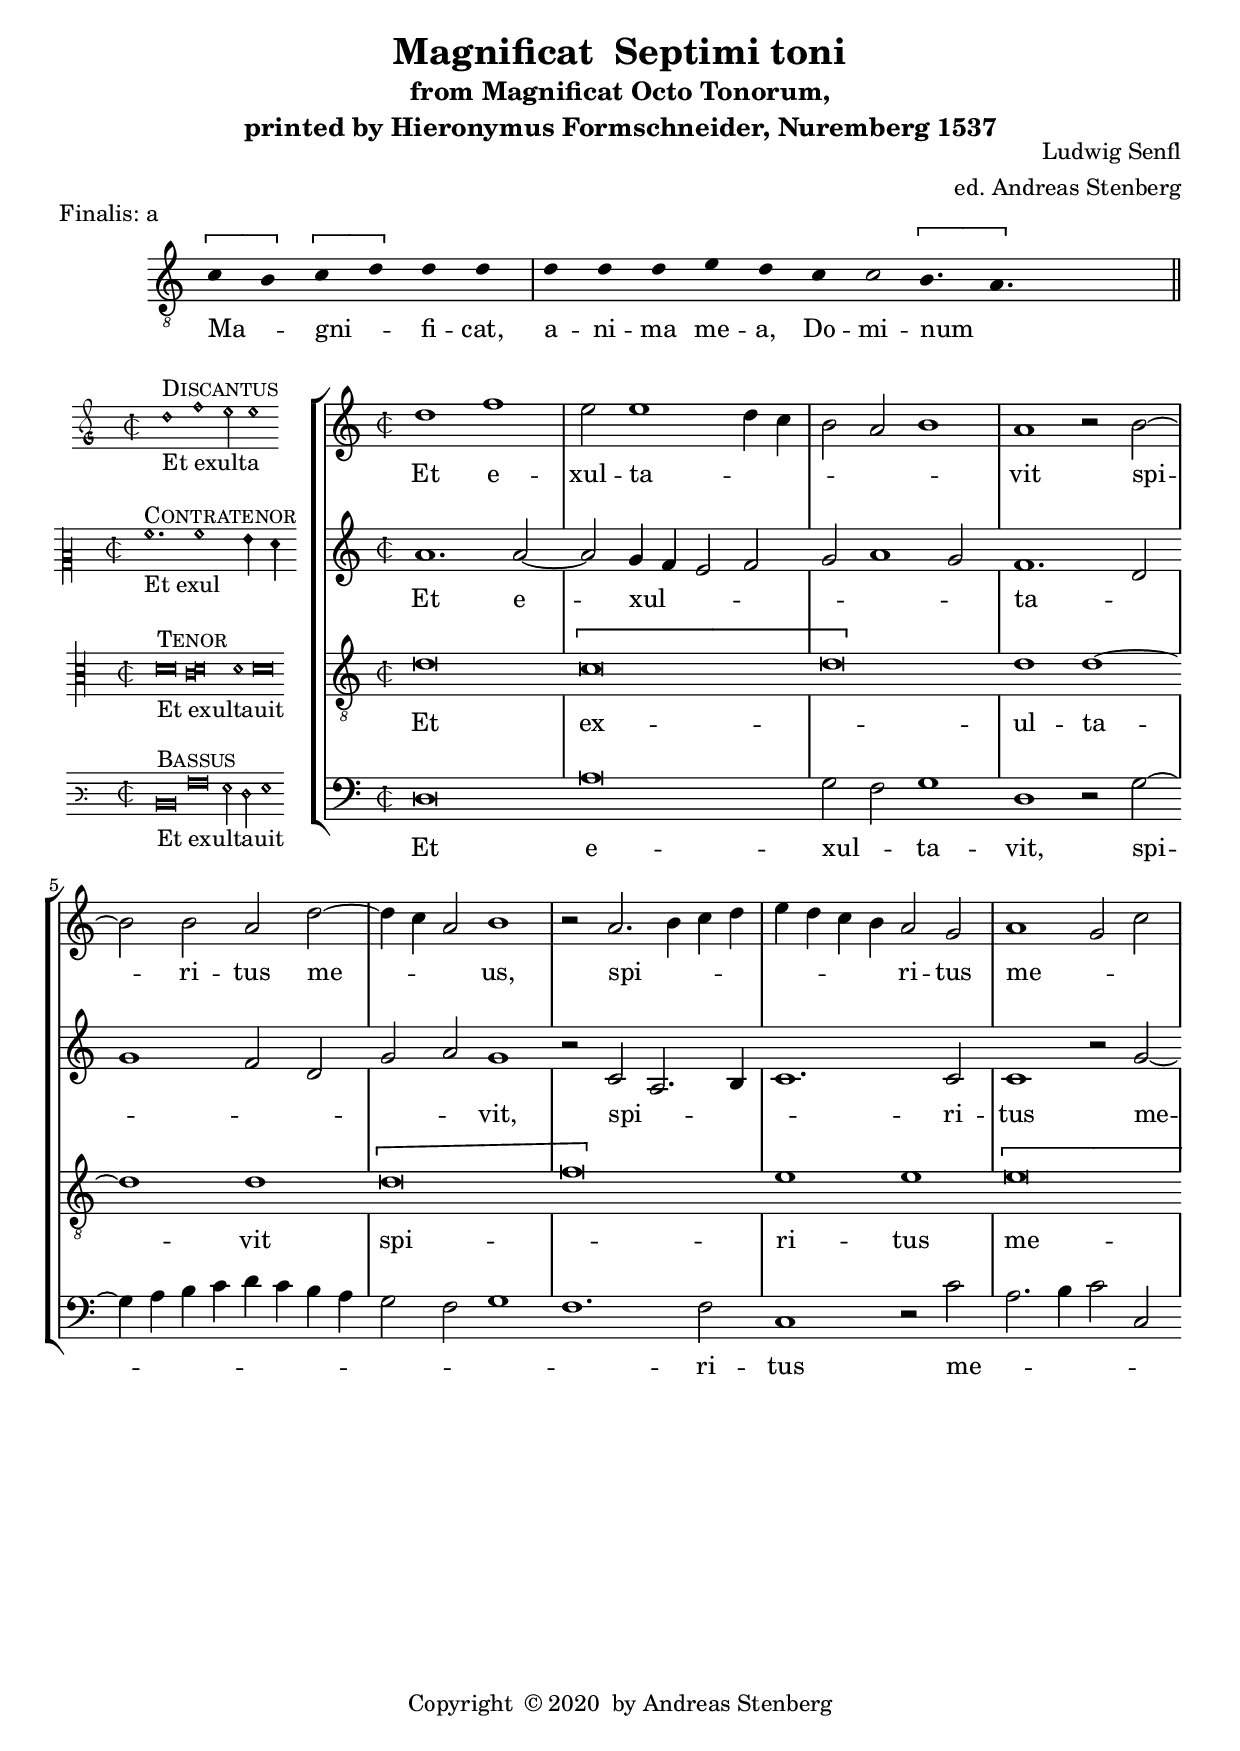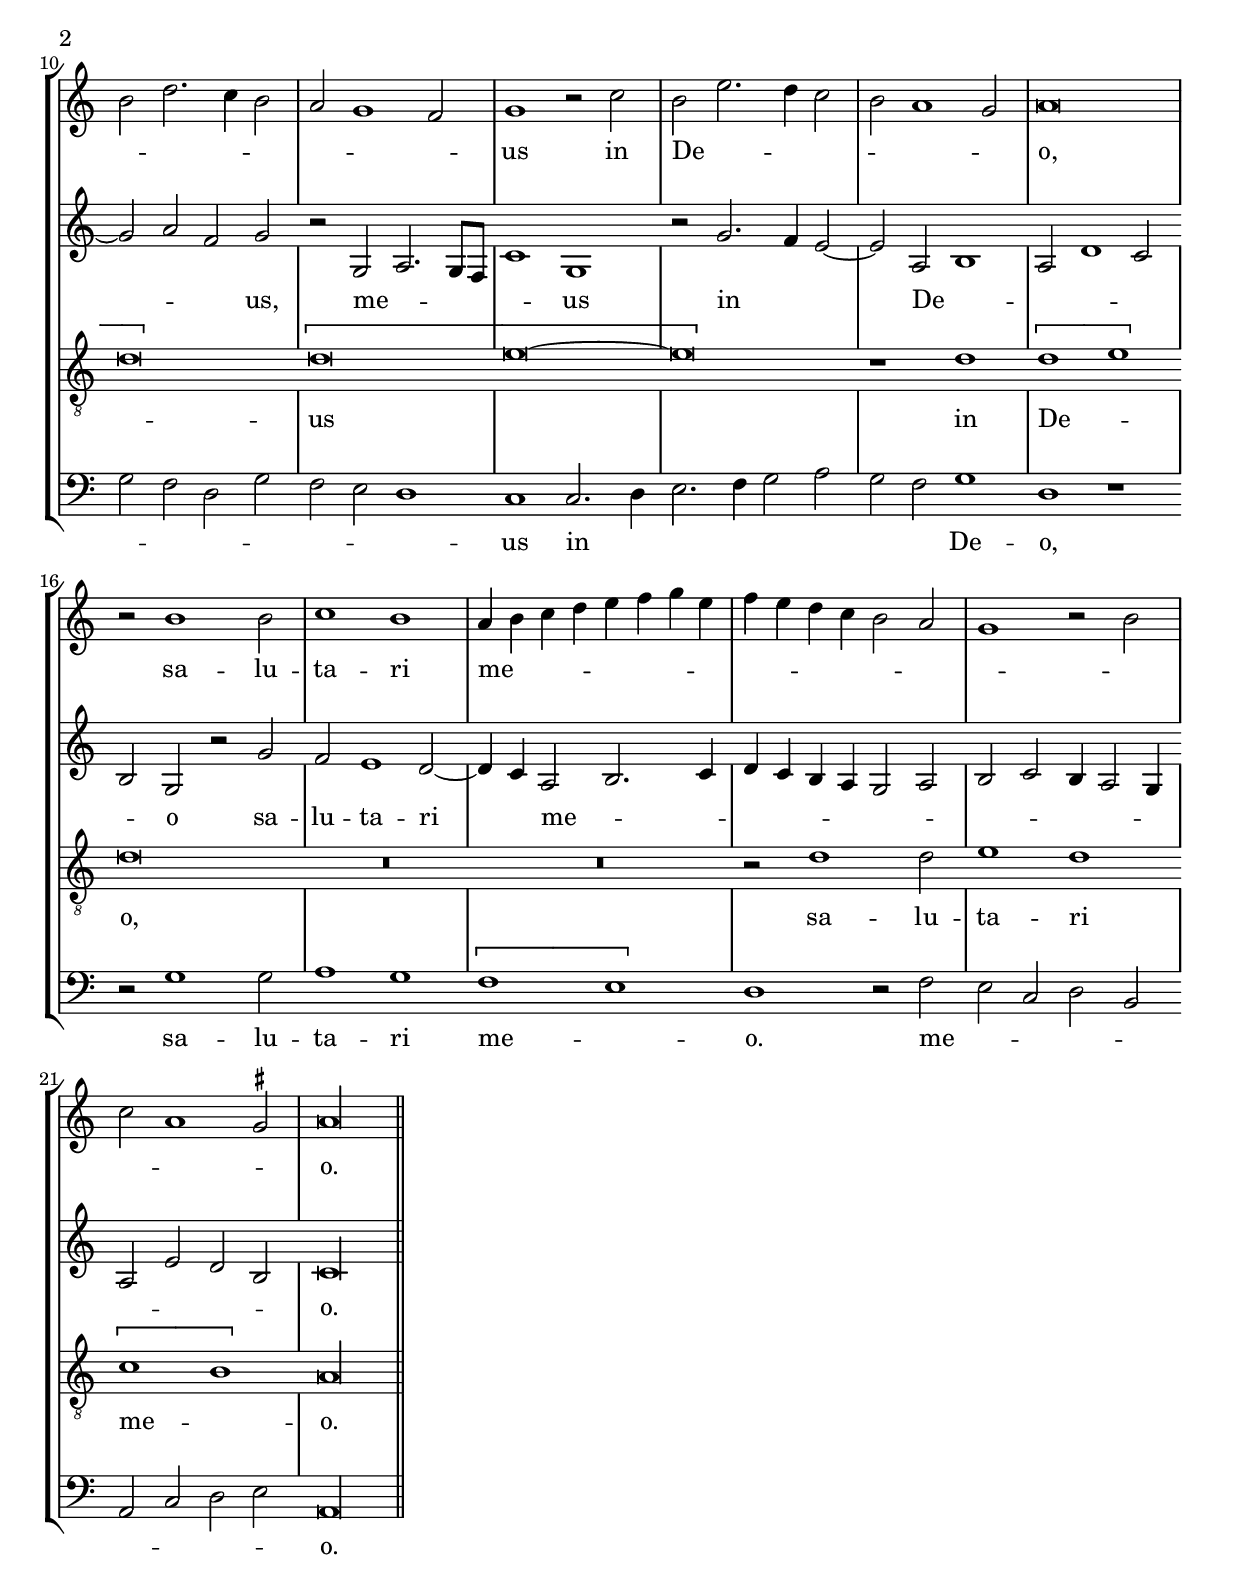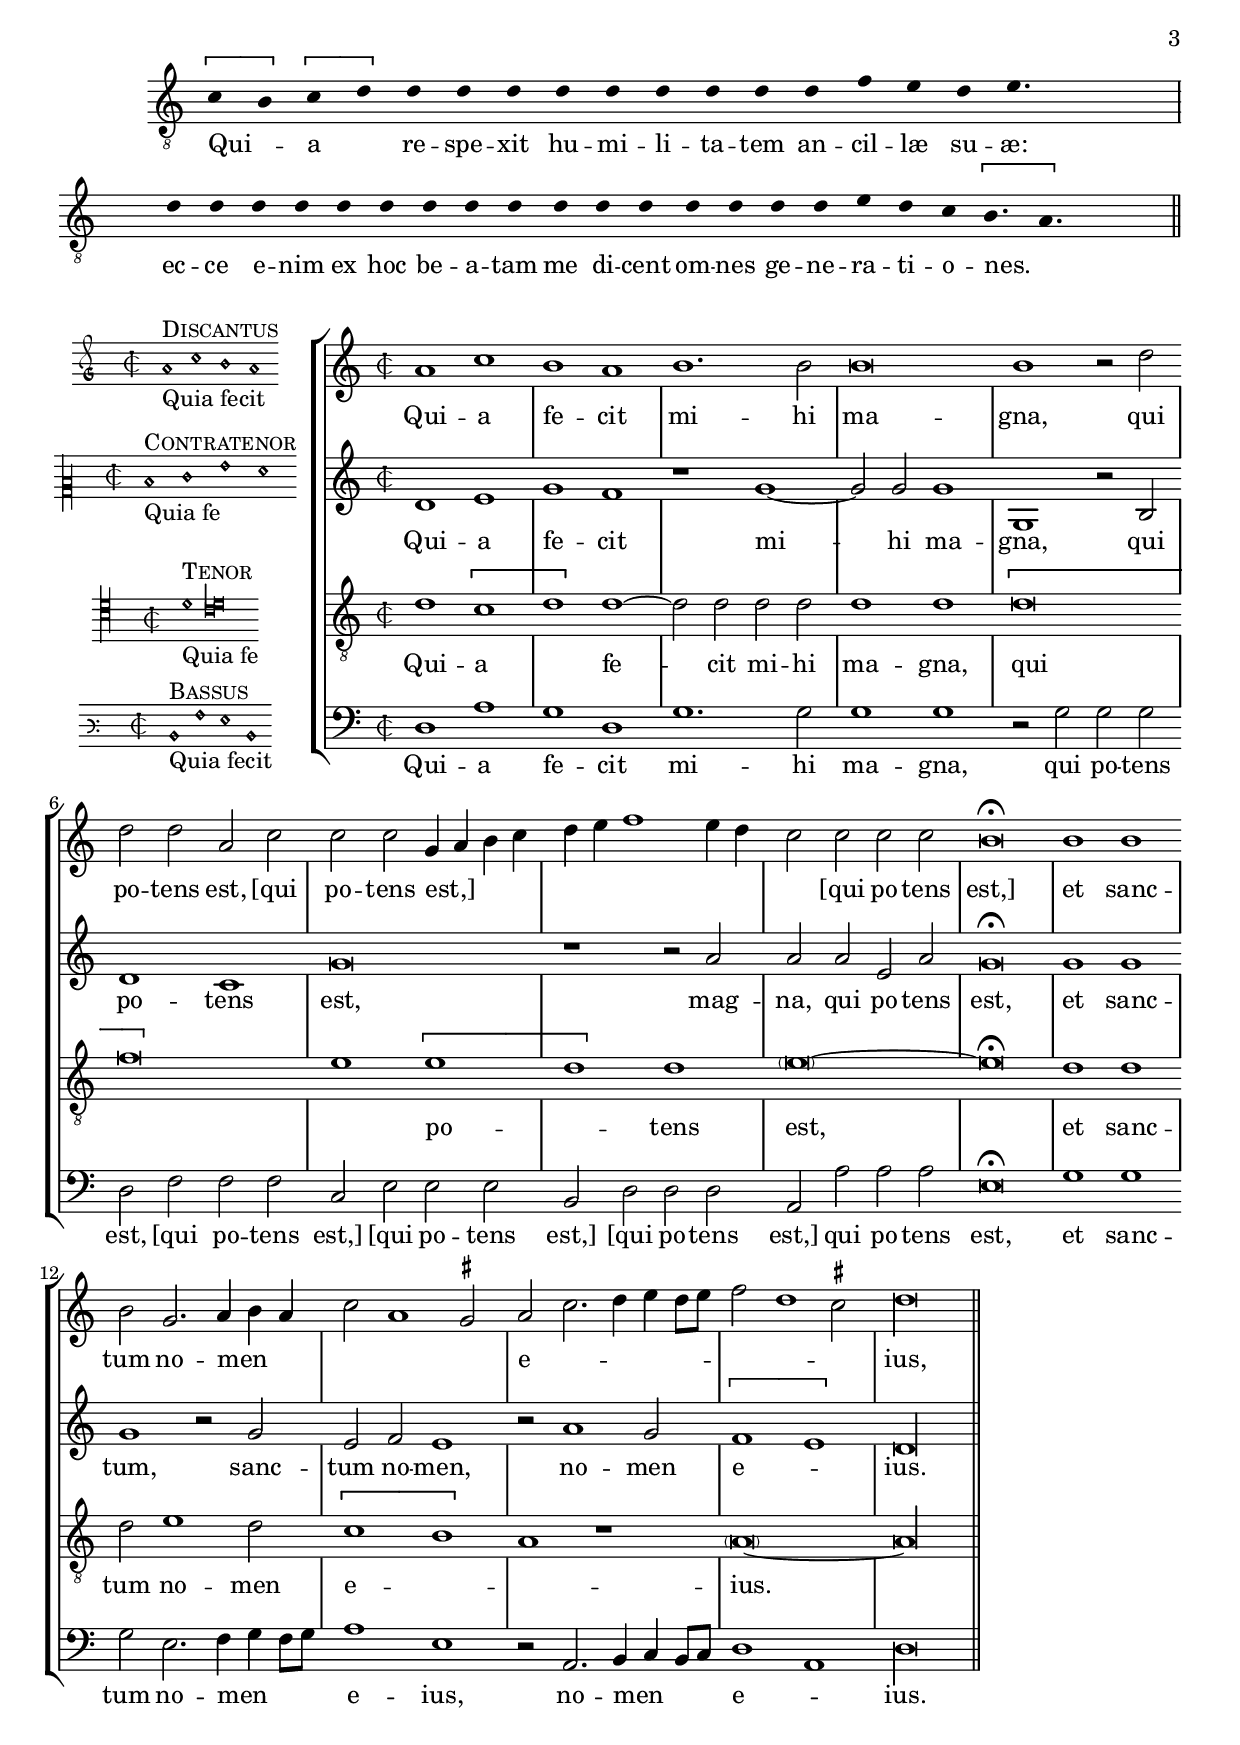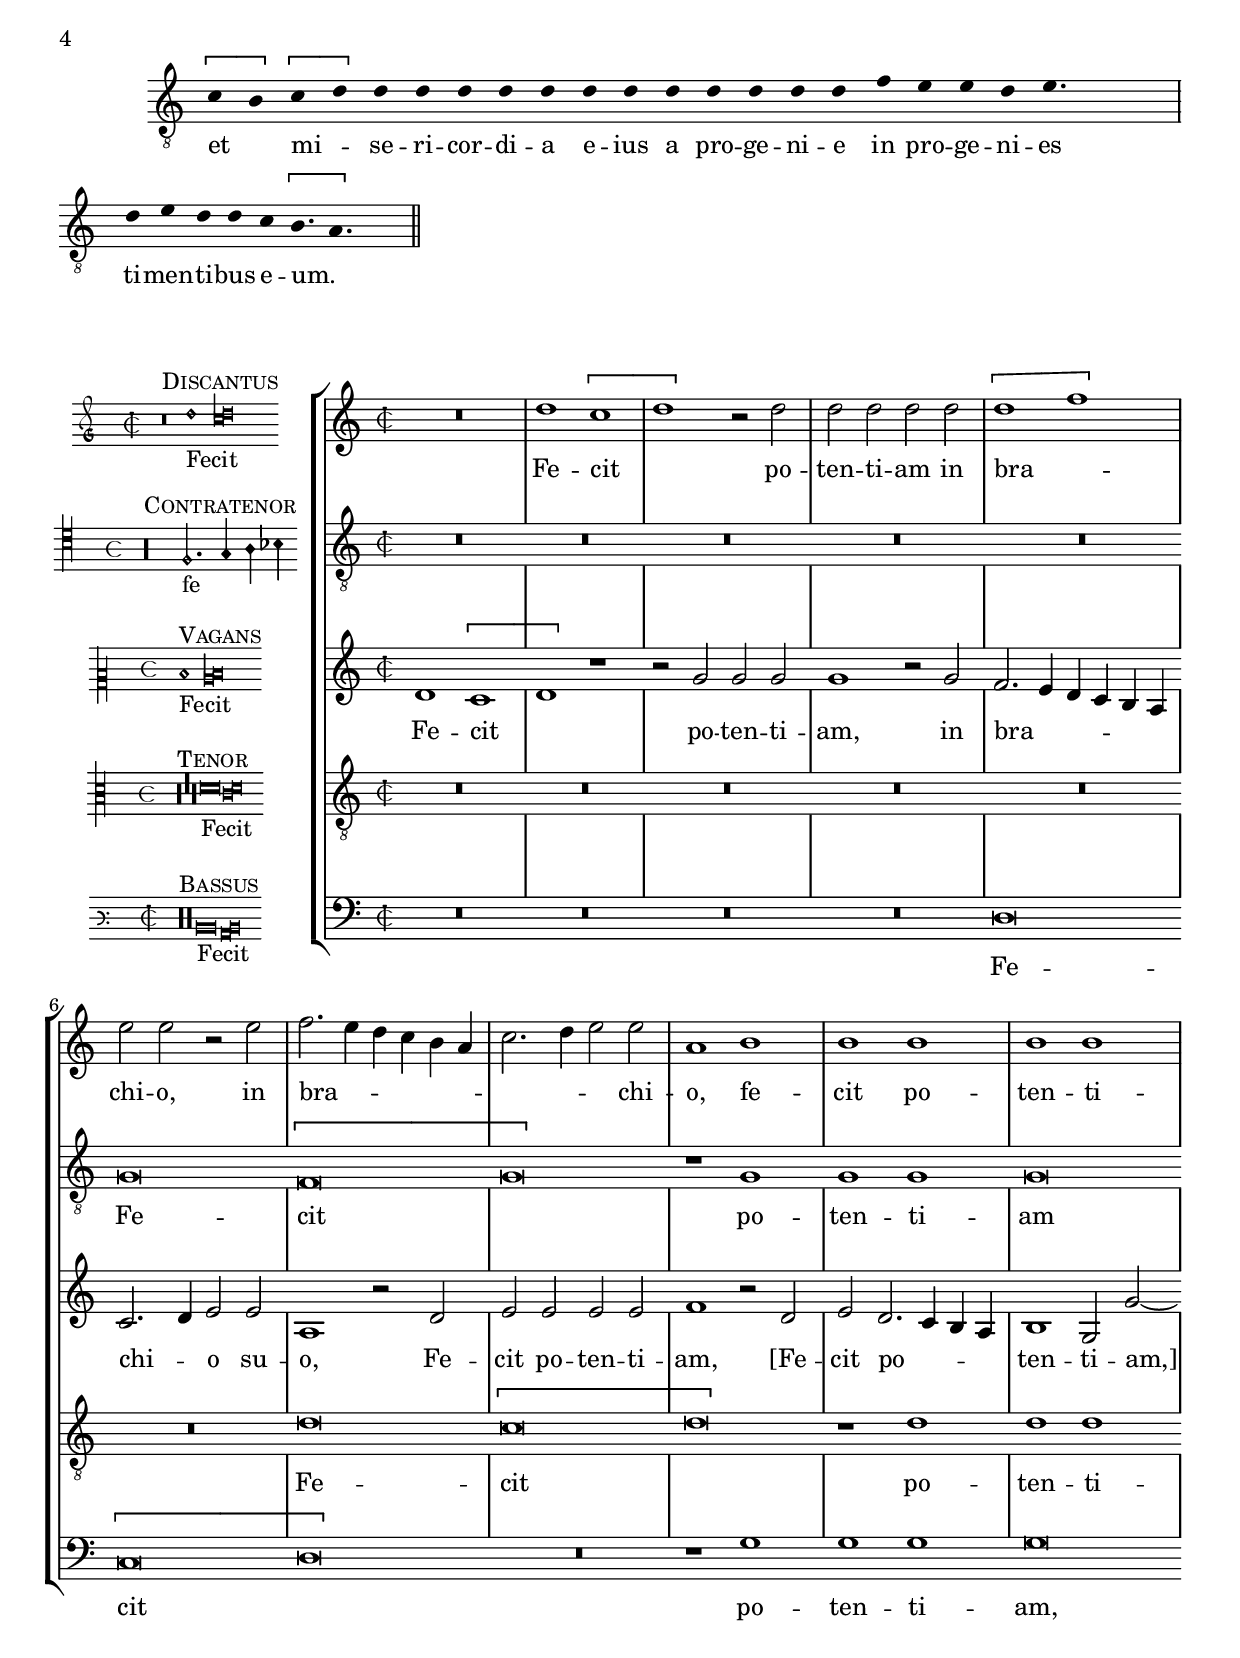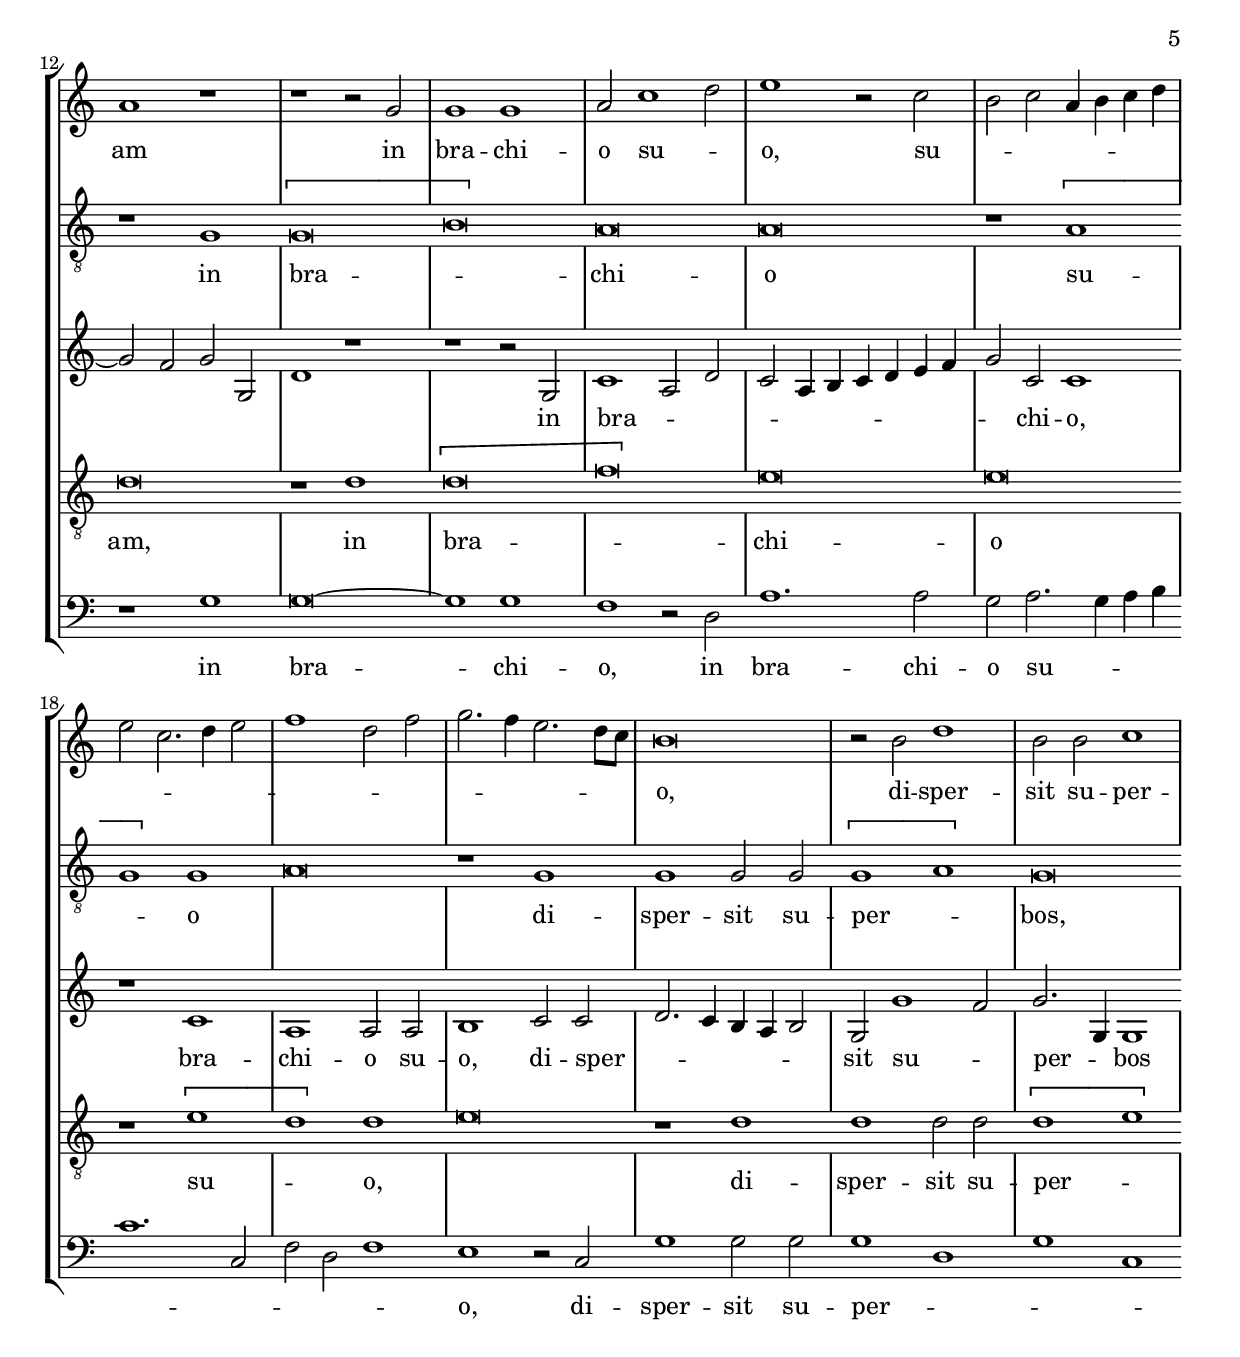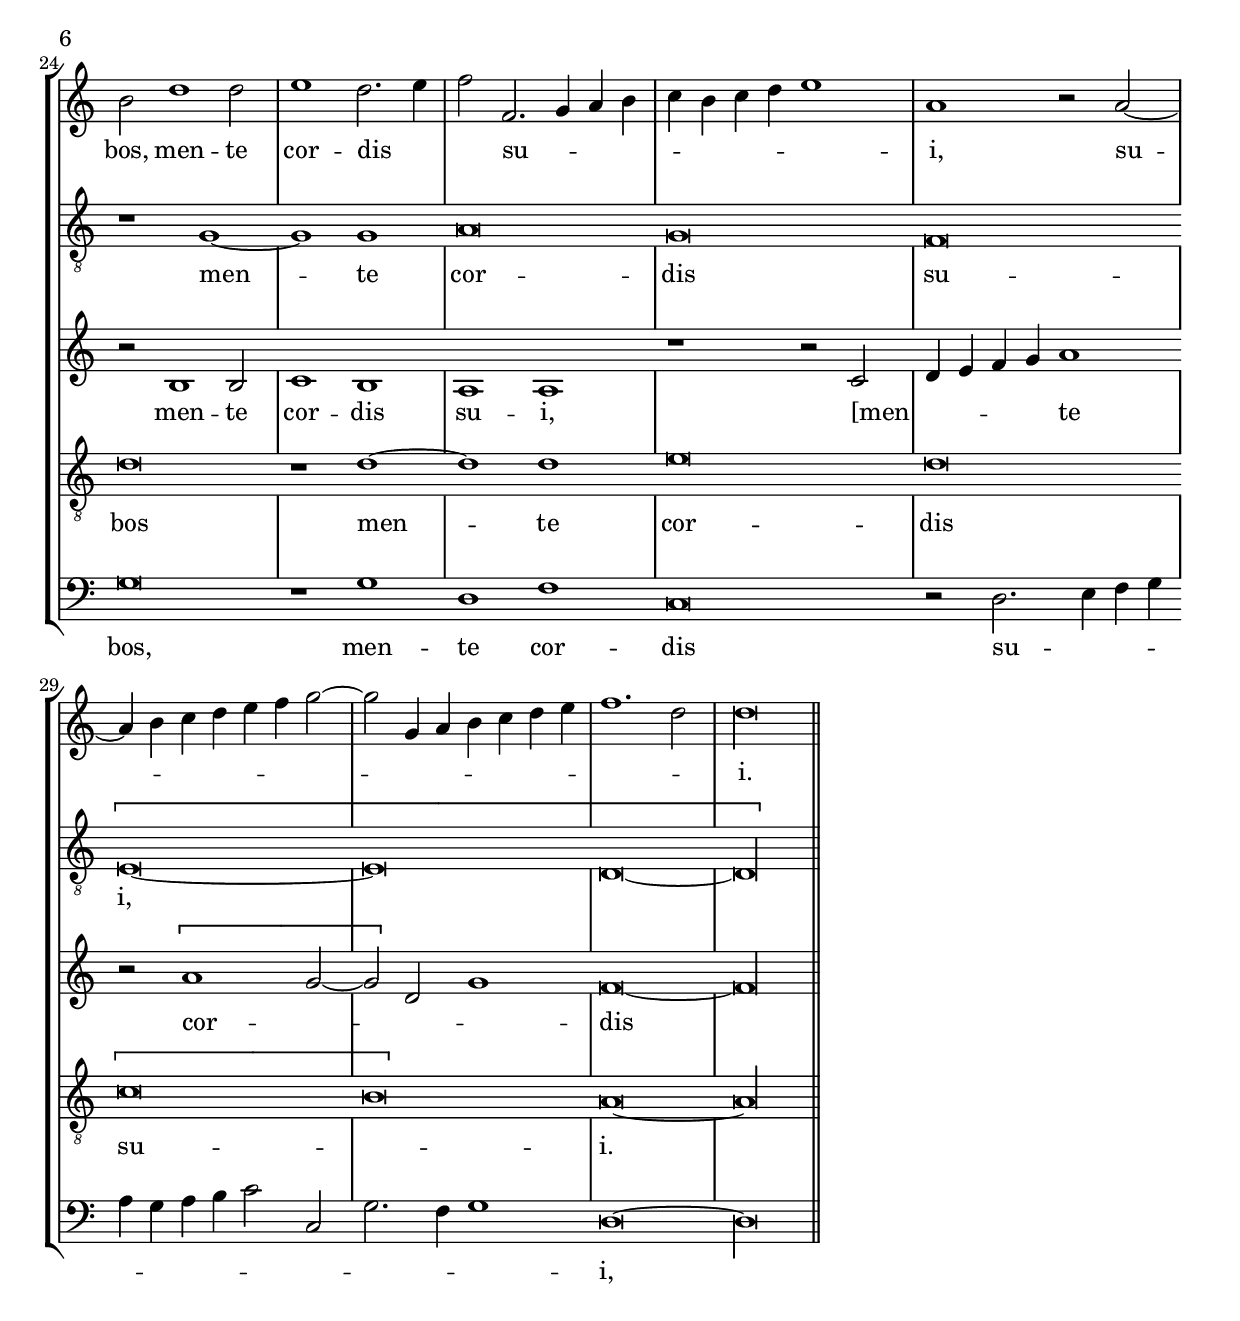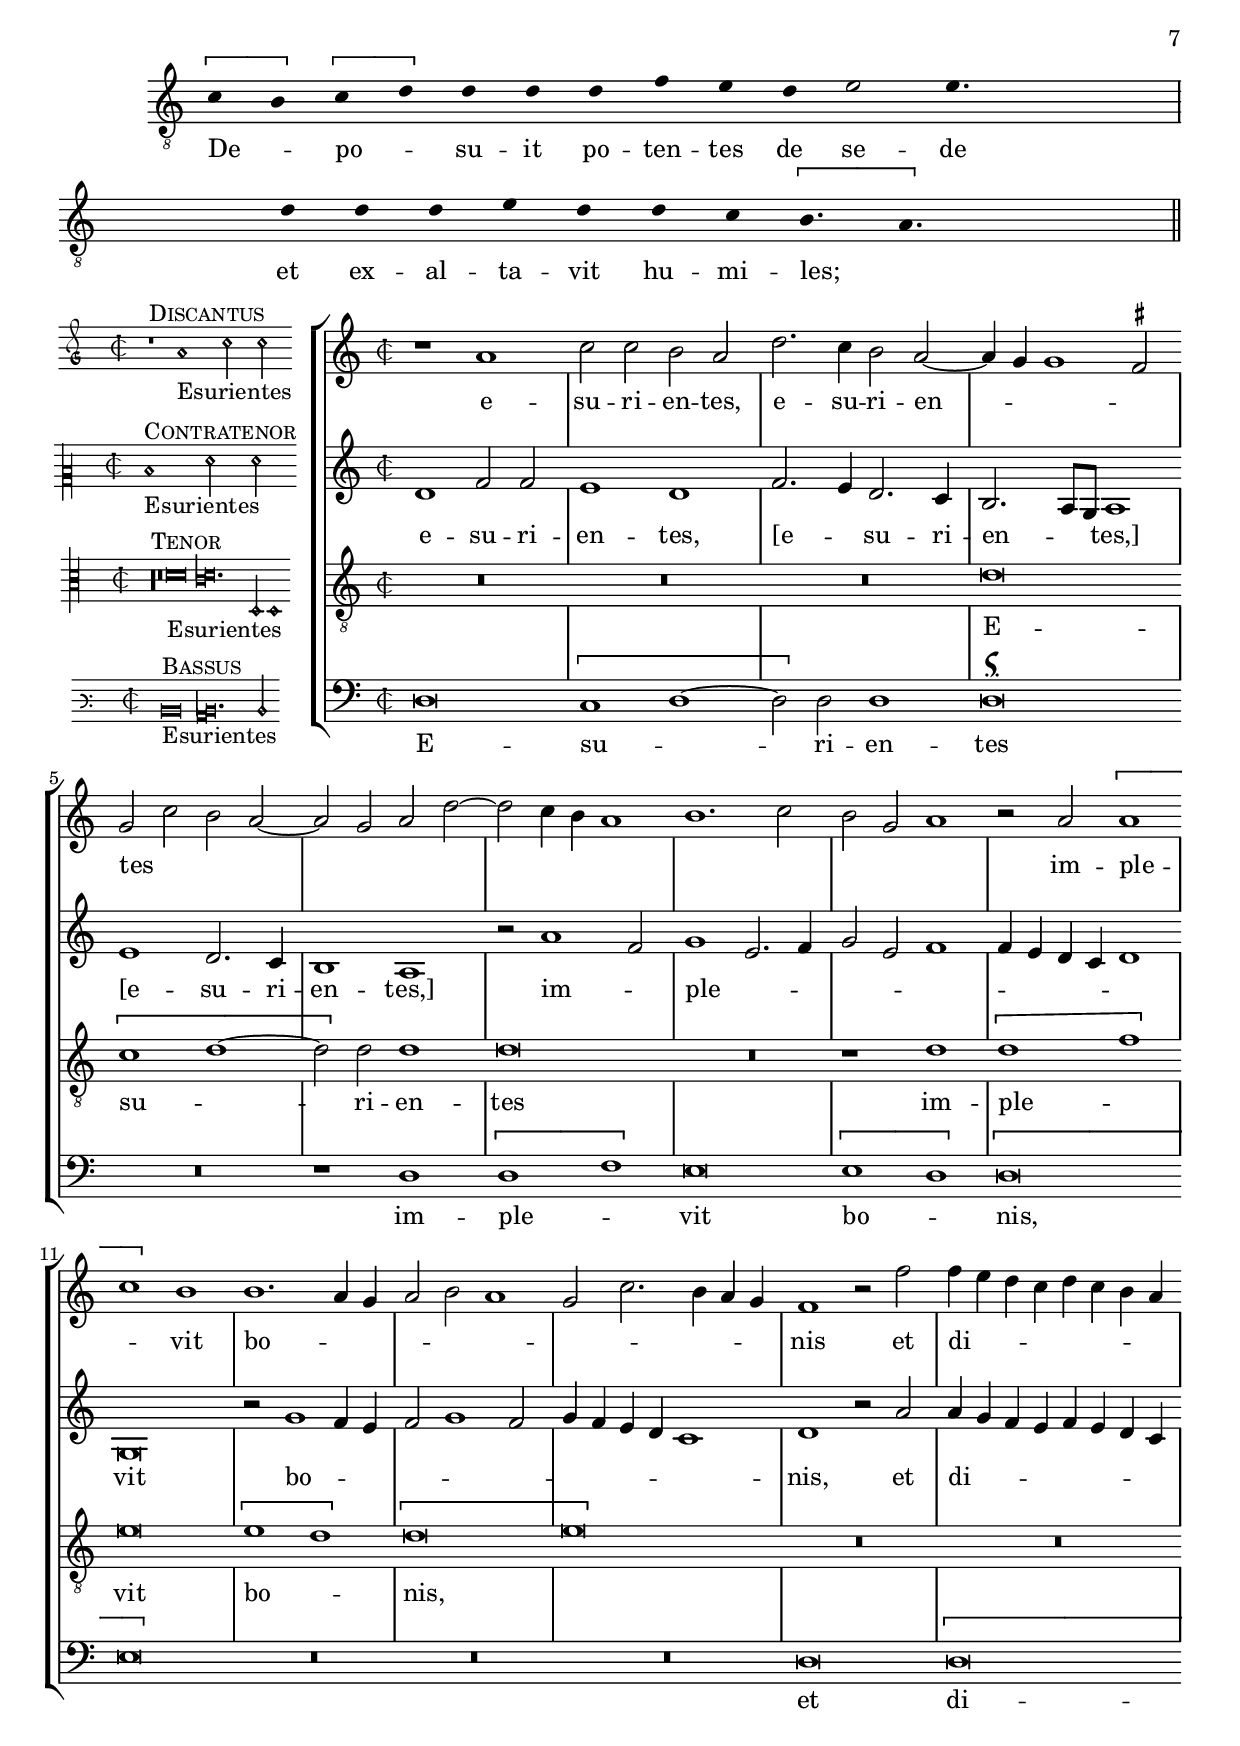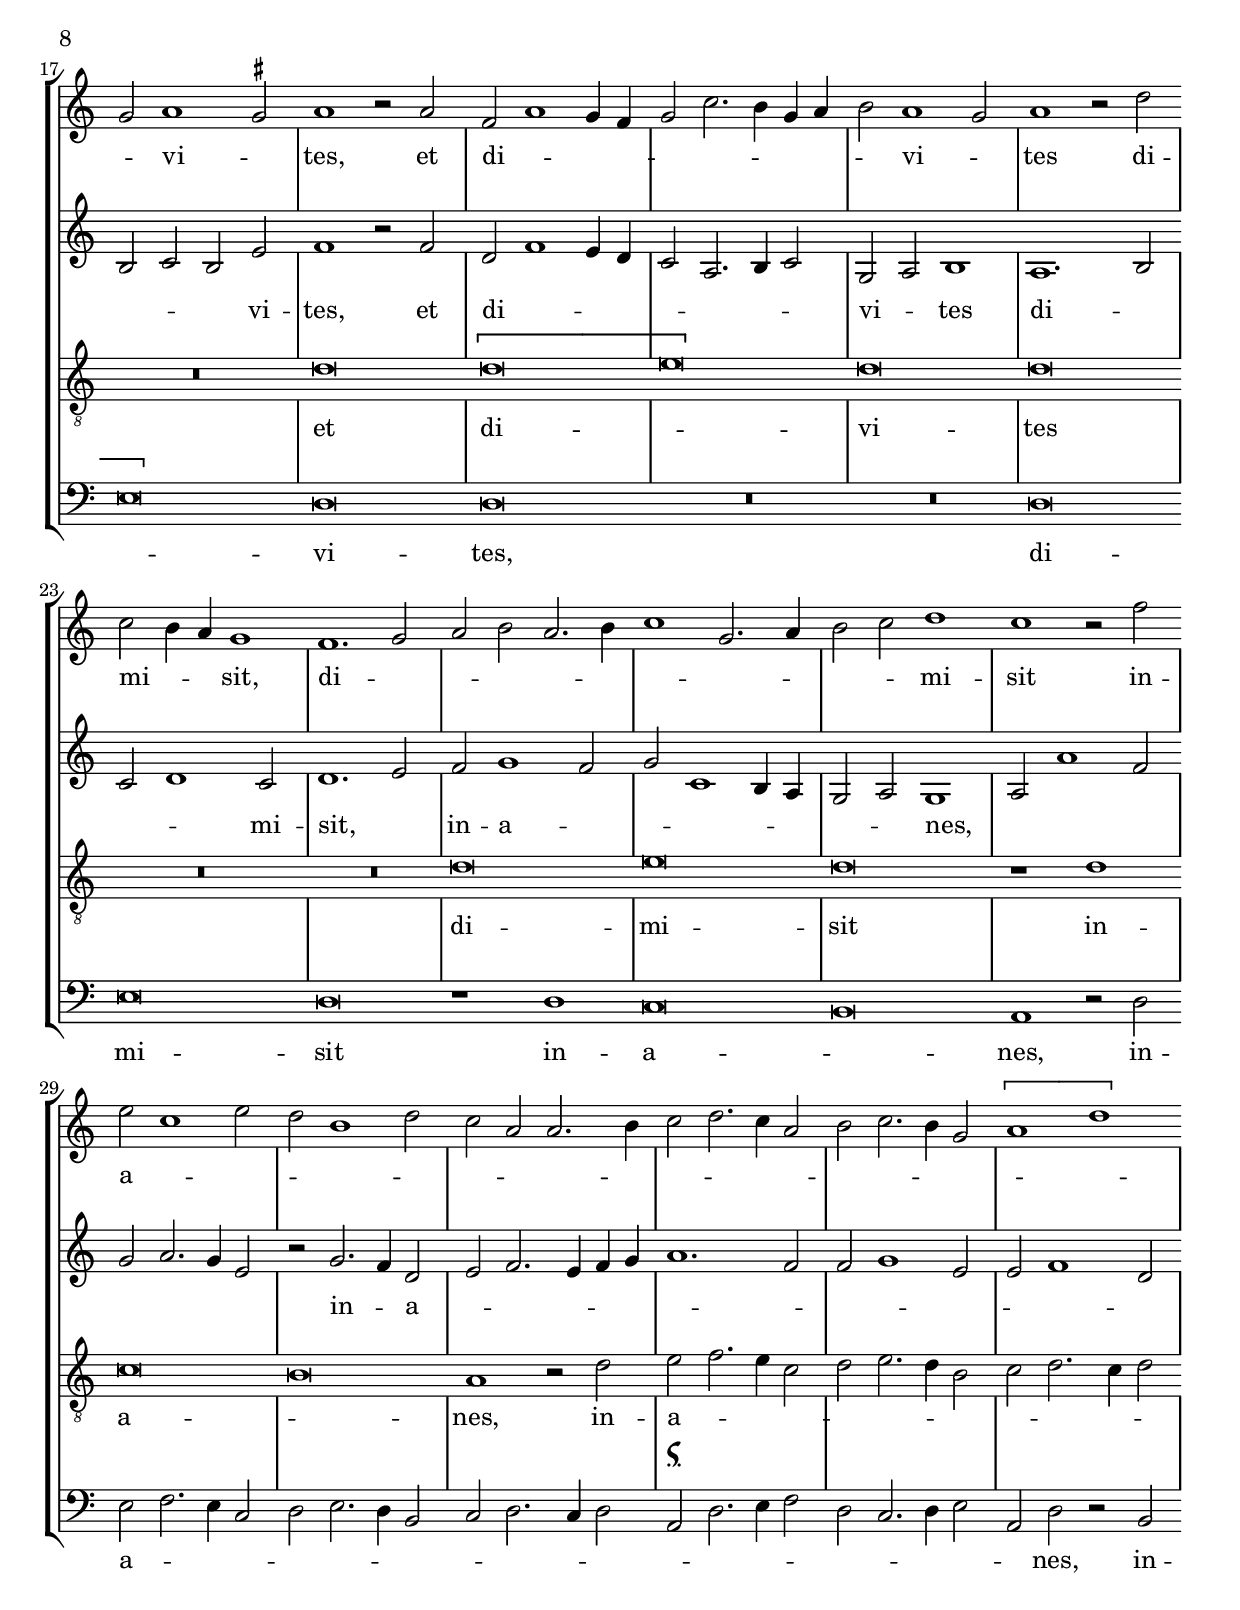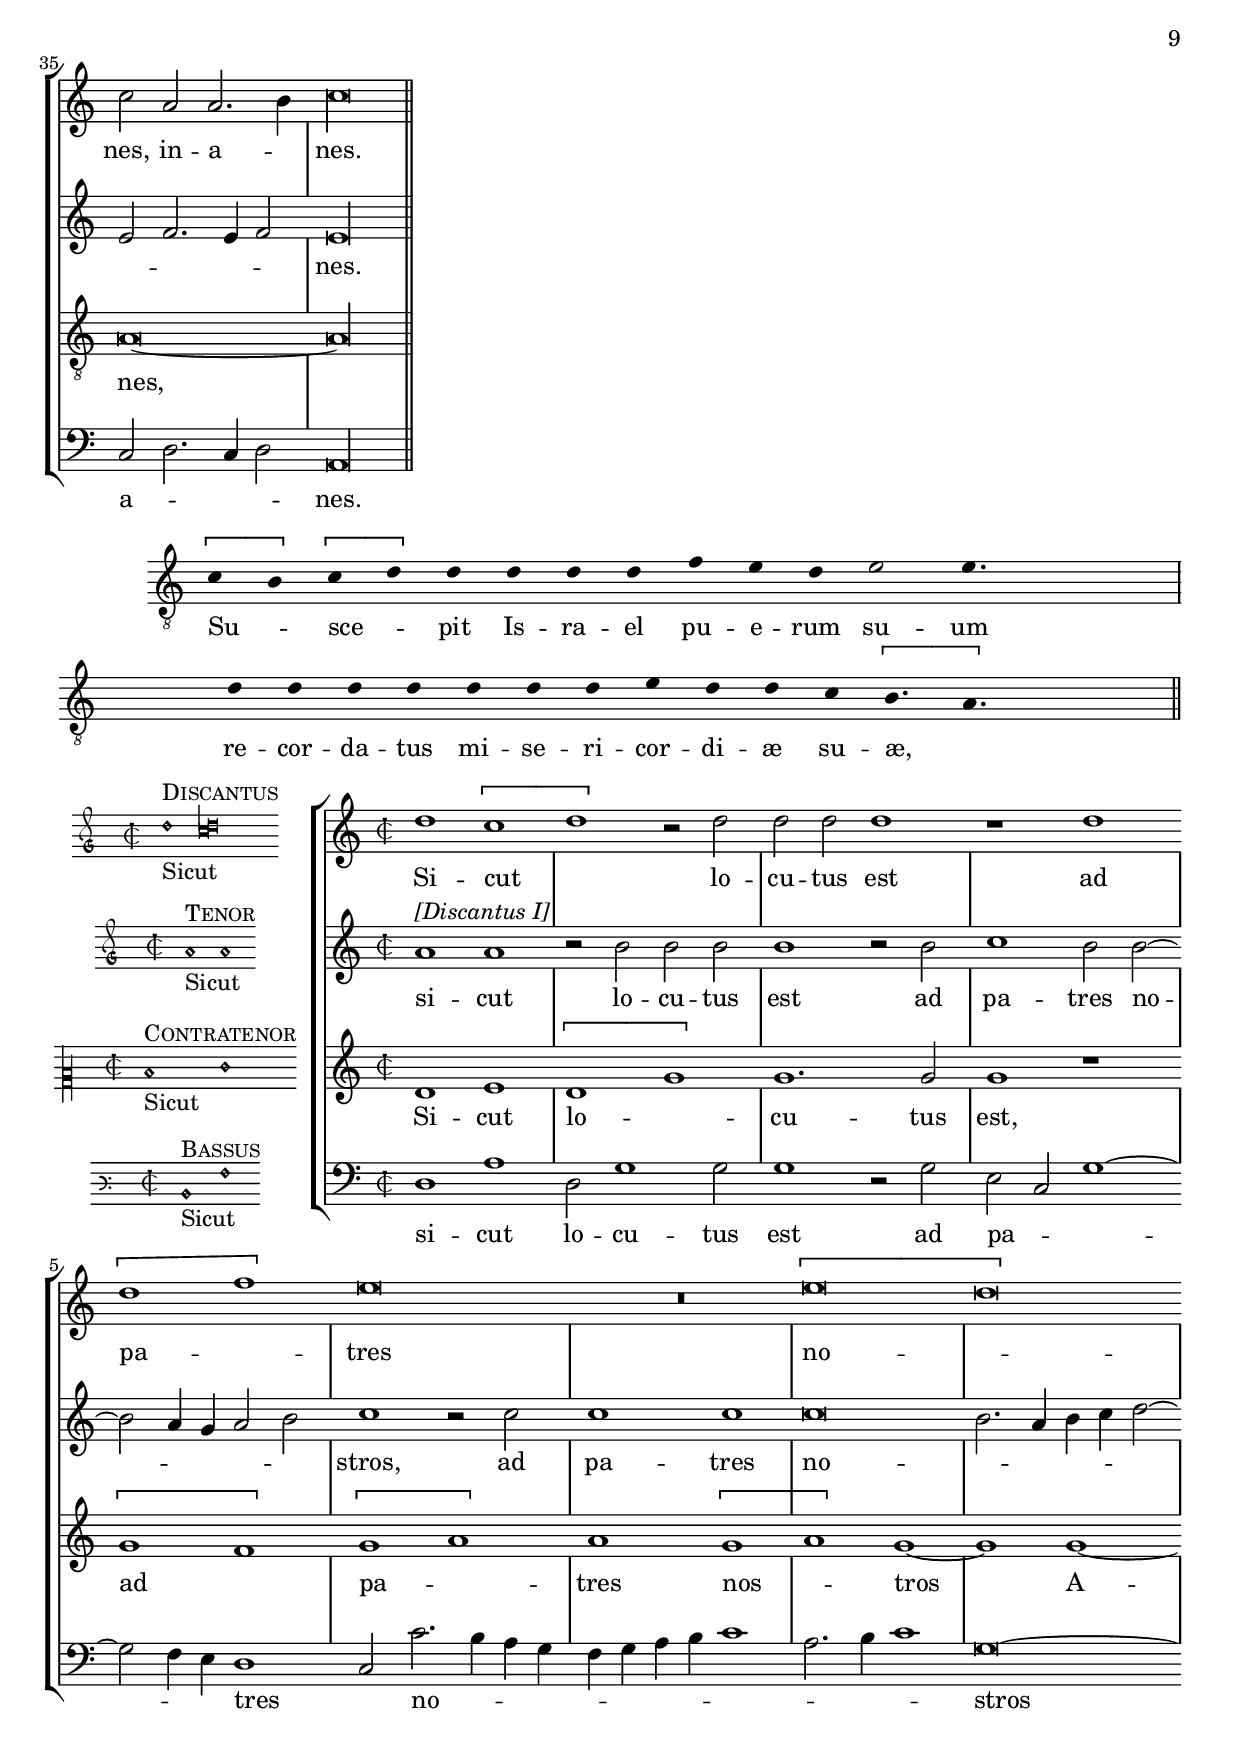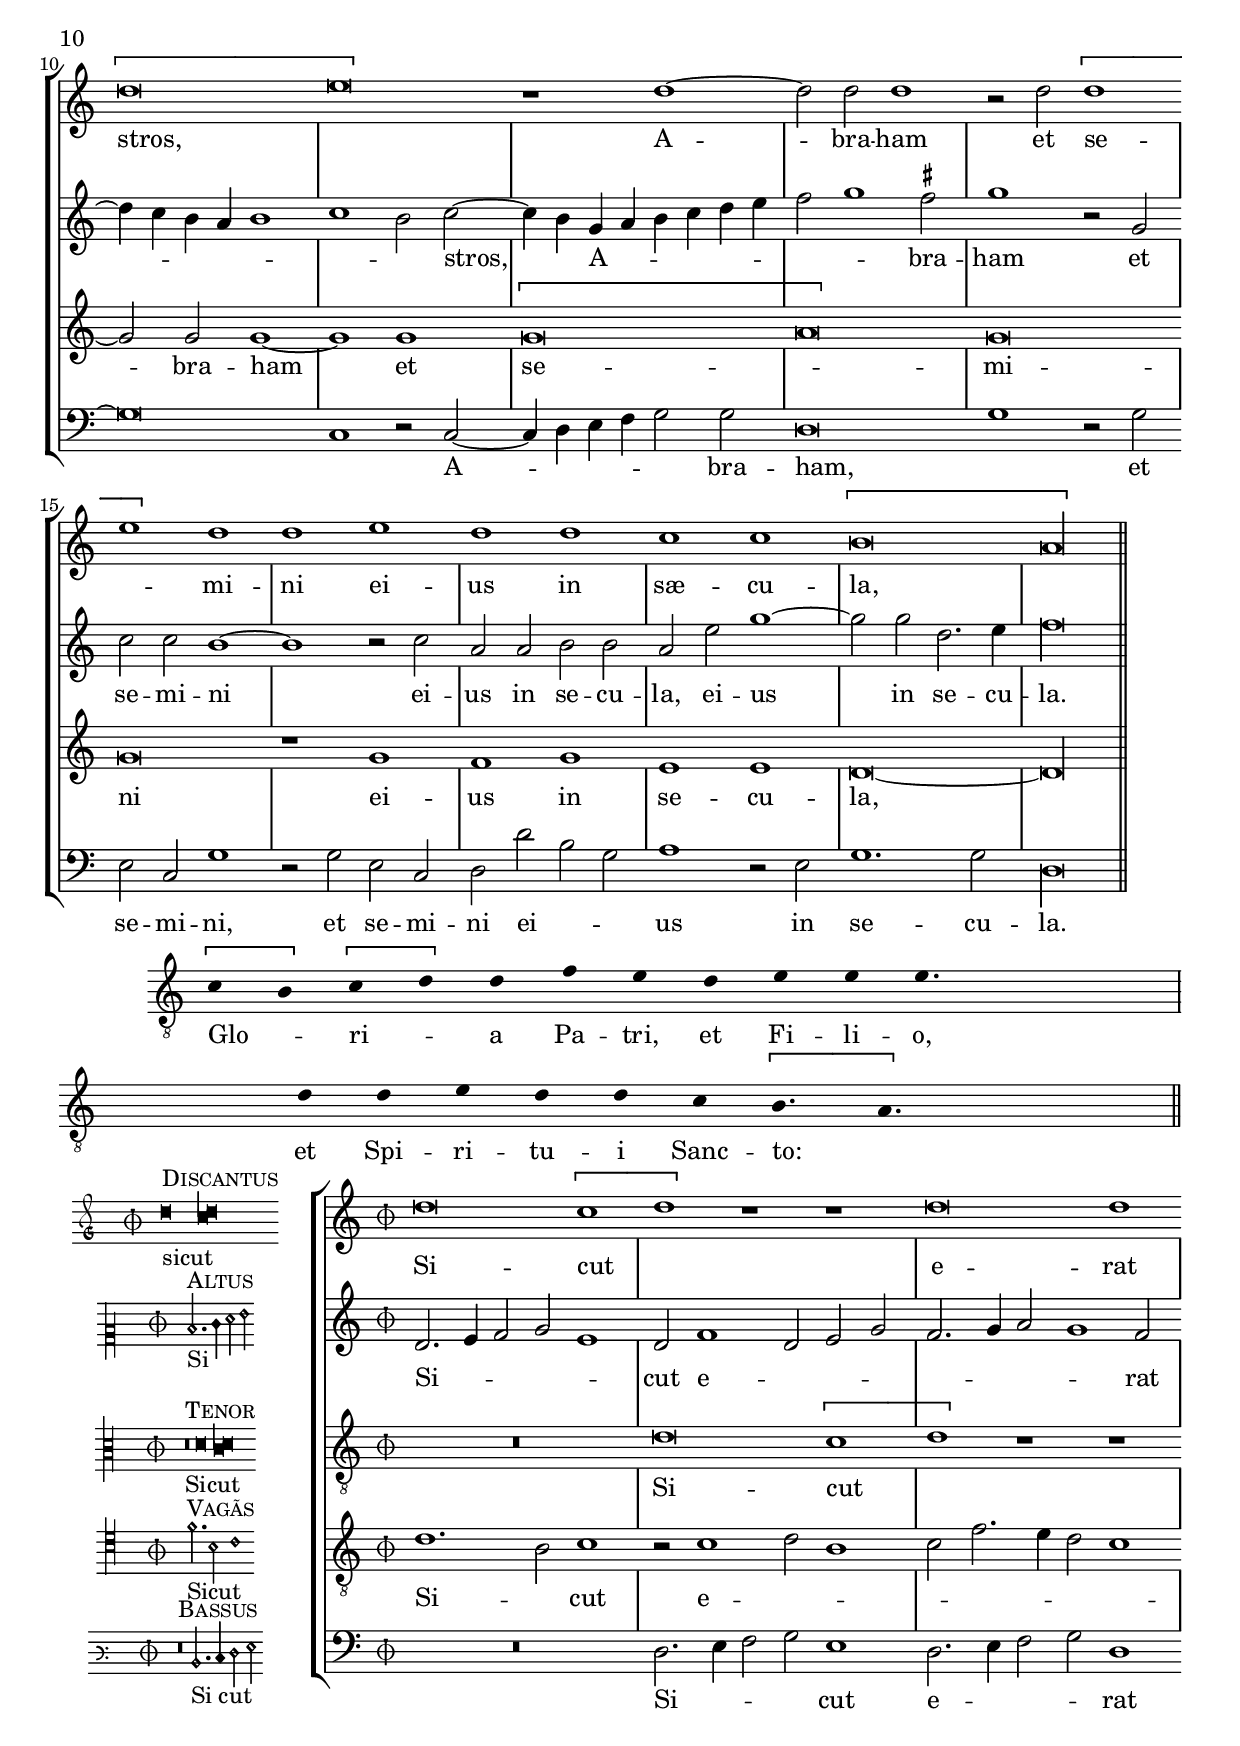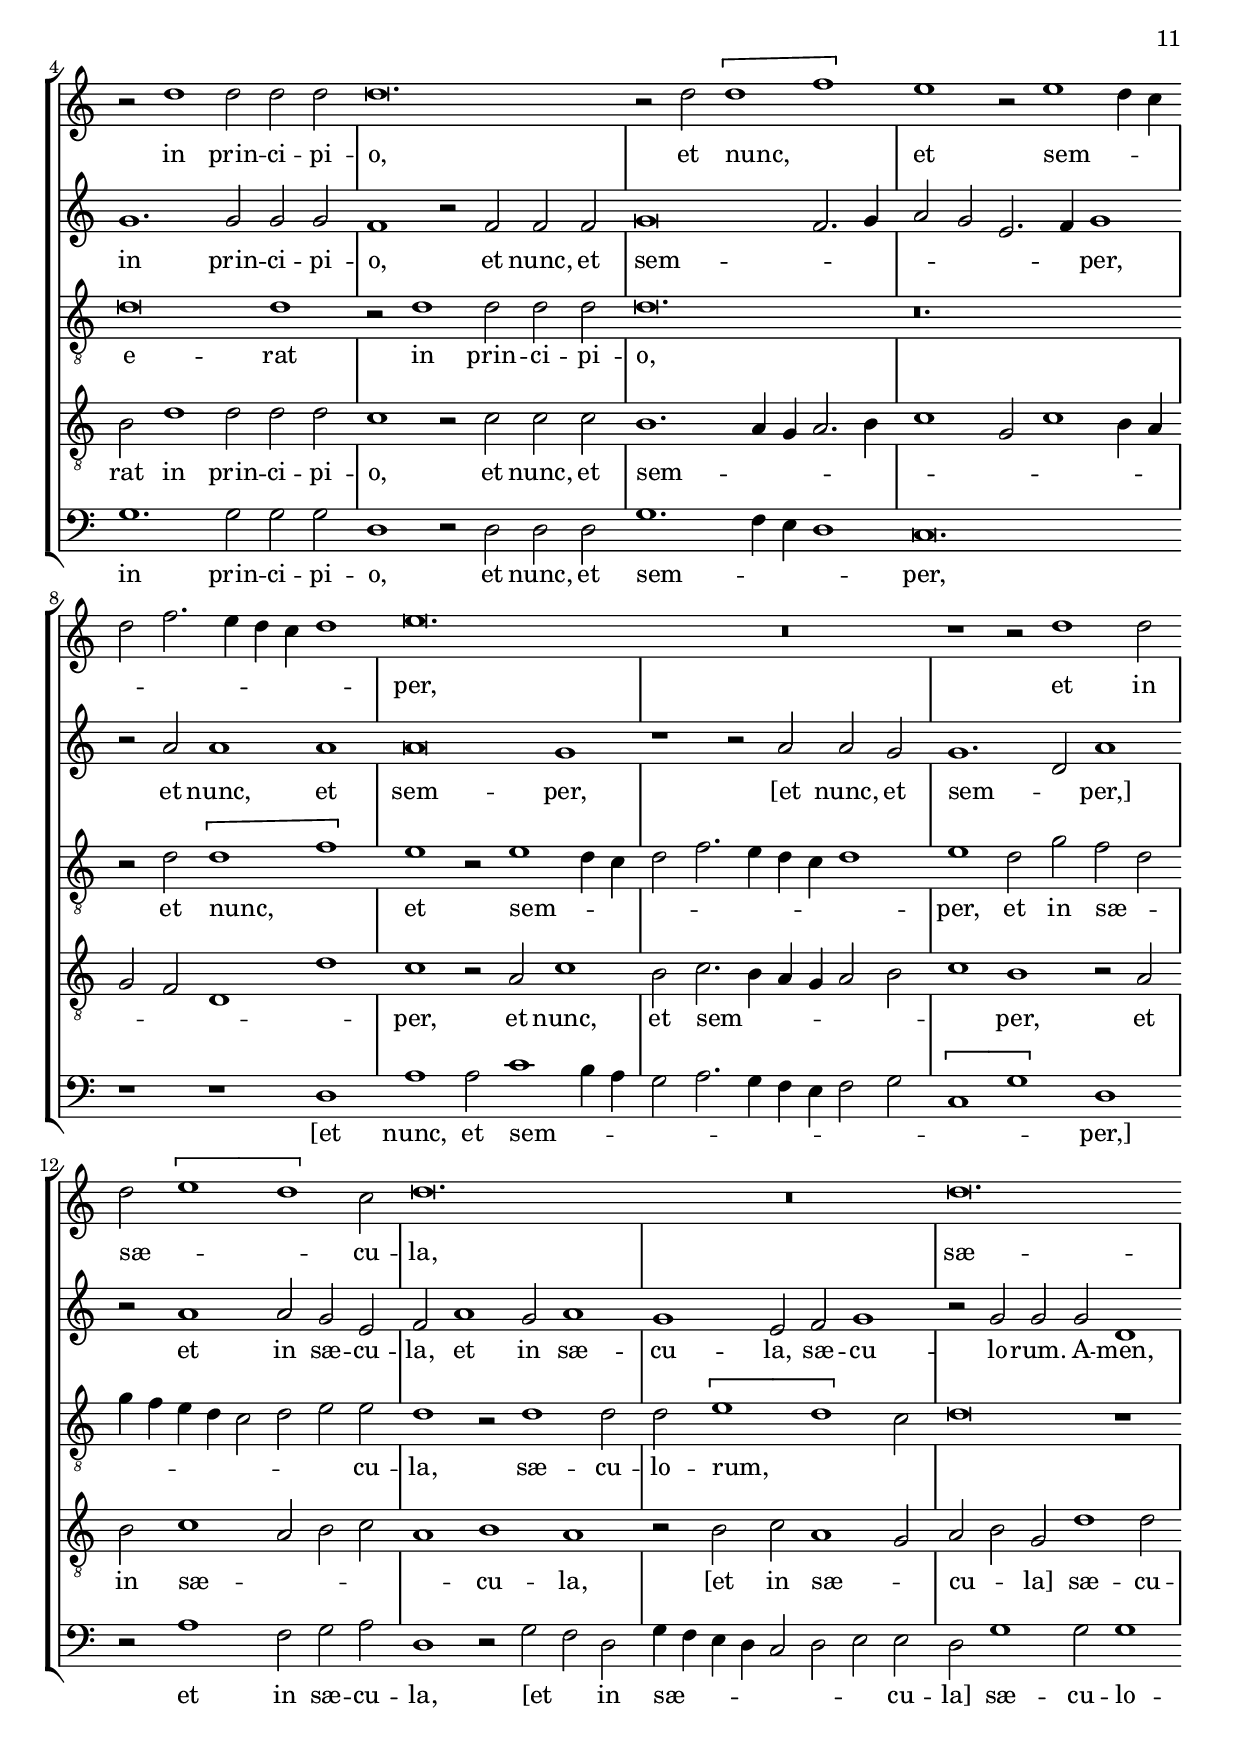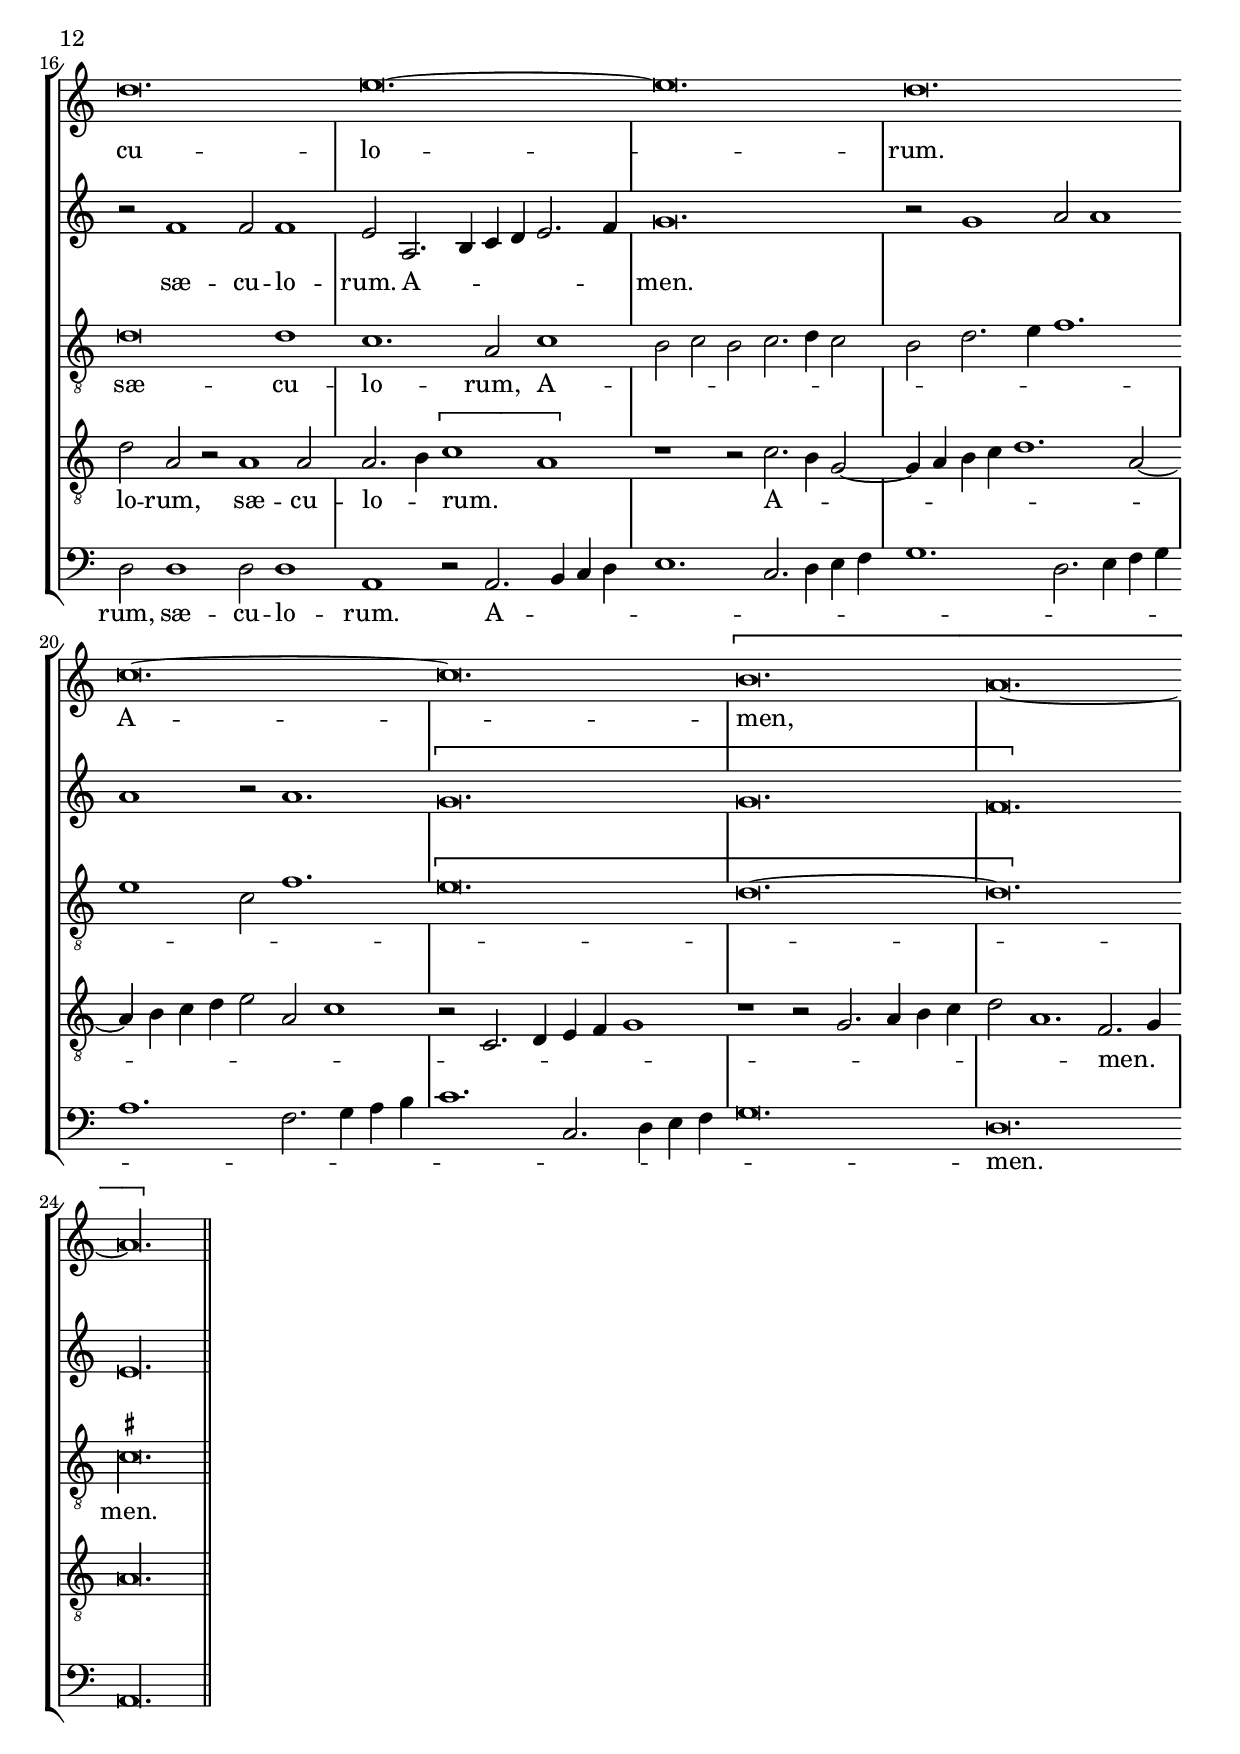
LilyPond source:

\version "2.18.0"
\include "deutsch.ly"
ficta = \once \set suggestAccidentals =##t
#(define ((double-time-signature glyph a b) grob)
   (grob-interpret-markup grob
     (markup #:override '(baseline-skip . 2.5) #:number
       (#:line ((markup (#:fontsize 4 #:musicglyph glyph))
                (#:fontsize -1 #:column (a b)))))))
%% from gregoriana.ly
virgula = {
  \once \override BreathingSign.text = #(make-musicglyph-markup "scripts.rcomma")
  \once \override BreathingSign.font-size = #-2

  % Workaround: add padding.  Correct fix would be spacing engine handle this.
  \once \override BreathingSign.minimum-X-extent = #'(-1.0 . 0.0)
  \once \override BreathingSign.minimum-Y-extent = #'(-2.5 . 2.5)

  \breathe
}
caesura = {
  \once \override BreathingSign.text = #(make-musicglyph-markup "scripts.rvarcomma")
  \once \override BreathingSign.font-size = #-2

  % Workaround: add padding.  Correct fix would be spacing engine handle this.
  \once \override BreathingSign.minimum-X-extent = #'(-1.0 . 0.0)
  \once \override BreathingSign.minimum-Y-extent = #'(-2.5 . 2.5)

  \breathe
}
divisioMinima = {
  \once \override BreathingSign.stencil = #ly:breathing-sign::divisio-minima

  % Workaround: add padding.  Correct fix would be spacing engine handle this.
  \once \override BreathingSign.minimum-X-extent = #'(-1.0 . 0.0)
  \once \override BreathingSign.minimum-Y-extent = #'(-2.5 . 2.5)

  \breathe
}
divisioMaior = {
  \once \override BreathingSign.stencil = #ly:breathing-sign::divisio-maior
  \once \override BreathingSign.Y-offset = #0

  % Workaround: add padding.  Correct fix would be spacing engine handle this.
  \once \override BreathingSign.minimum-X-extent = #'(-1.0 . 0.0)
  \once \override BreathingSign.minimum-Y-extent = #'(-2.5 . 2.5)

  \breathe
}
divisioMaxima = {
  \once \override BreathingSign.stencil = #ly:breathing-sign::divisio-maxima
  \once \override BreathingSign.Y-offset = #0

  % Workaround: add padding.  Correct fix would be spacing engine handle this.
  \once \override BreathingSign.minimum-X-extent = #'(-1.0 . 0.0)
  \once \override BreathingSign.minimum-Y-extent = #'(-2.5 . 2.5)

  \breathe
}
finalis = {
  \once \override BreathingSign.stencil = #ly:breathing-sign::finalis
  \once \override BreathingSign.Y-offset = #0

  % Workaround: add padding.  Correct fix would be spacing engine handle this.
  \once \override BreathingSign.minimum-X-extent = #'(-1.0 . 0.0)
  \once \override BreathingSign.minimum-Y-extent = #'(-2.5 . 2.5)

  \breathe
}

\header {
  title = \markup {
    \center-column {
      "Magnificat  Septimi toni"
      %      "Wann er zu nacht"
      %      \vspace #0.5
    }
  }
  subtitle = \markup {
    \center-column {
      "from Magnificat Octo Tonorum,"
      "printed by Hieronymus Formschneider, Nuremberg 1537"
    }
  }
  composer = "Ludwig Senfl"
  arranger = "ed. Andreas Stenberg"
  poet = ""
  meter =""
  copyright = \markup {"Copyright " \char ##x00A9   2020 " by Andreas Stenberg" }
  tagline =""
}
chantI = \relative c' {
  \set Score.tempoHideNote = ##t
  \tempo 2 = 86
  \clef "G_8"
  %    \transpose c f {
  \key c \major
  \override Slur.transparent = ##t
  \cadenzaOn
  \[c4( h4)\] \[ c4( d4)\] d4 d4
  \divisioMaxima
  d4  \repeat unfold 2 { d4 } e4 d4 c4 c2*1/2 \[h4.( a)\] s4 \finalis
  %    }
  \cadenzaOff
}
chantISil = {
  s4*4
  s4*3
  s4*2
  s4*4
  s4.*2
  s4
}
verbaI = \lyricmode {
  \once \override LyricText.self-alignment-X = #-1
  Ma -- gni -- fi -- cat, a -- ni -- ma me -- a, Do -- mi -- num
}

chantIA = \relative c' {
  \set Score.tempoHideNote = ##t
  \tempo 2 = 86
  \clef "G_8"
  \key c \major
  %  g \[a4\melisma c4\melismaEnd\] c4 c4
  %  \divisioMaxima
  %  s4 c4 c4 c4 c4 a4
  c4^"*" c4 \[h4. a4.\]  \finalis
}

verbaIA = \lyricmode {
  \once \override LyricText.self-alignment-X = #-1
  %  Ma -- gni -- fi -- cat, a -- ni -- ma me -- a,
  Do -- mi -- num
}
\score {
  \new Staff <<
    \new Voice = "melody" { \chantI %{ \stopStaff
                            s1^ \markup { \raise #3 "Finalis a" }
                            s1
                            \startStaff \chantIA %}
    }
    \new Lyrics = "one" \lyricsto melody { \verbaI \verbaIA }
  >>
  \layout {
    \context {
      \Staff
      \remove "Time_signature_engraver"
      \remove "Bar_engraver"
      \hide Stem

    }
    ragged-last = ##f

  }
  \header {
    piece = "Finalis: a"
  }
}

%{
\score {
  \new Staff <<
    \new Voice = "melody" \chantIA
    \new Lyrics = "one" \lyricsto melody \verbaIA
  >>
  \layout {
    \context {
      \Staff
      \remove "Time_signature_engraver"
      \remove "Bar_engraver"
      \hide Stem

    }
    ragged-last = ##t

  }
  \header {
    piece = "Finalis a"
  }
}

%}
chantIa = \relative c' {
  \set Score.tempoHideNote = ##t
  \tempo 2 = 86
  \clef "G_8"
  \key c \major
  d4 \[c4\melisma d4\melismaEnd\] c4 c4
  \divisioMaxima
  s4 d4 d4 c4  d4 e4 c4^"*" a2 a4.\melismaEnd\] s4. \finalis
}
chantIg = \relative c' {
  \set Score.tempoHideNote = ##t
  \tempo 2 = 86
  \clef "G_8"
  \key c \major
  %  g \[a4\melisma c4\melismaEnd\] c4 c4
  %  \divisioMaxima
  %  s4 c4 c4 c4 c4 a4
  a4^"*" a4 g4. s4. \finalis
}

verbaIg = \lyricmode {
  \once \override LyricText.self-alignment-X = #-1
  %  Ma -- gni -- fi -- cat, a -- ni -- ma me -- a,
  Do -- mi -- num
}
%{
\score {
  \new Staff <<
    \new Voice = "melody" { \chantIa
                            %{ \stopStaff
    s1^ \markup { \raise #3 "Finalis g" }
    s1
    \startStaff
    \chantIg
    }
    \new Lyrics = "one" \lyricsto melody { \verbaI \verbaIg }
  >>
  \layout {
    \context {
      \Staff
      \remove "Time_signature_engraver"
      \remove "Bar_engraver"
      \hide Stem

    }
    ragged-last = ##f
  }
  \header {
    piece = \markup {
      \line { "Finalis A"  }
    }
  }
}
%}
%{
\score {
  \new Staff <<
    \new Voice = "melody" \chantIg
    \new Lyrics = "one" \lyricsto melody \verbaIg
  >>
  \layout {
    \context {
      \Staff
      \remove "Time_signature_engraver"
      \remove "Bar_engraver"
      \hide Stem

    }
    ragged-last = ##t

  }
  \header {
    piece = "Finalis g"
  }
}
%}
global = {
  \override Staff.TimeSignature.style = #'mensural
  \key c \major
}

%% PDF p.22.
sopMusicI = \relative c'' {

  \set Score.tempoHideNote = ##t
  \tempo 1 = 86
  \time 2/2
  \set Timing.measureLength = #(ly:make-moment 4/2)
%  \override Staff.BarLine.transparent = ##t
  d1 f1
  e2 e1( d4 c4
  h2 a2 h1)
  a1 r2 h2~
  h2 h2 a2 d2~(
  d4 c4 a2) h1
  r2 a2.( h4 c4 d4
  e4 d4 c4 h4 ) a2 g2
  a1( g2 c2
  h2 d2. c4 h2 			%% end of first line in orig.
  a2 g1 f2)
  g1 r2 c2
  h2( e2. d4 c2
  h2 a1 g2)
  a\breve
  r2 h1 h2
  c1 h1
  a4( h4 c4 d4 e4 f4 g4 e4
  f4 e4 d4 c4 h2 a2
  g1 r2 h2
  c2 a1 \ficta gis2)
  \cadenzaOn
  a\longa
  \revert Staff.BarLine.transparent
  \bar "||"
  \cadenzaOff
}
sopWordsI = \lyricmode {
  %Ma -- gni -- fi -- cat, ani -- ma mea, Do -- mi -- num
  Et e -- xul -- ta -- vit
  spi -- ri -- tus me -- us,
  spi -- ri -- tus me -- us in De -- o,
  sa -- lu -- ta -- ri me -- o.

  Quia re -- spe -- xit hu -- mi -- li -- ta -- tem an -- cil -- læ suæ:
  ec -- ce enim ex hoc bea -- tam me di -- cent om -- nes ge -- ne -- ra -- tio -- nes.
  Quia fe -- cit mi -- hi ma -- gna, qui po -- tens est, et sanc -- tum no -- men eius,
  et mi -- se -- ri -- cor -- dia eius a pro -- ge -- nie in pro -- ge -- nies ti -- men -- ti -- bus eum.
  Fe -- cit po -- ten -- tiam in bra -- chio suo,
  di -- sper -- sit su -- per -- bos men -- te cor -- dis sui.
  De -- po -- suit po -- ten -- tes de se -- de et exal -- ta -- vit hu -- mi -- les;
  esu -- rien -- tes im -- ple -- vit bo -- nis et di -- vi -- tes di -- mi -- sit ina -- nes.
  Su -- sce -- pit Israel pue -- rum suum re -- cor -- da -- tus mi -- se -- ri -- cor -- diæ suæ,
  si -- cut lo -- cu -- tus est ad pa -- tres no -- stros, Abra -- ham et se -- mi -- ni eius in sæ -- cu -- la.
  Glo -- ria Pa -- tri, et Fi -- lio, et Spi -- ri -- tui Sanc -- to:
  Si -- cut erat in prin -- ci -- pio, et nunc, et sem -- per, et in sæ -- cu -- la sæ -- cu -- lo -- rum. Amen.
}
%% PDF p.53
altoMusicI = \relative c' {
  \clef "G"
  \override Staff.BarLine.transparent = ##t
  a'1. a2~
  a2 g4( f4 e2 f2
  g2 a1 g2)
  f1.( d2
  g1 f2 d2
  g2 a2) g1
  r2 c,2( a2. h4
  c1.) c2
  c1 r2 g'2~(
  g2 a2 f2) g2
  r2 g,2( a2. g8 f8 			%% end of first line in orig.
  c'1) g1
  r2 g'2.( f4 e2~
  e2) a,2( h1
  a2 d1 c2
  h2) g2 r2 g'2
  f2 e1 d2~(
  d4 c4) a2( h2. c4
  d4 c4 h4 a4 g2 a2
  h2 c2 h4 a2 g4
  a2 e'2 d2 h2)
  c\longa
\revert Staff.BarLine.transparent
}
altoWordsI = \lyricmode {
  %Ma -- gni -- fi -- cat, ani -- ma mea, Do -- mi -- num
  Et e -- xul -- ta -- vit,
  spi -- ri -- tus me -- us,
  me -- us
  in De -- o
  sa -- lu -- ta -- ri me -- o.

  Quia re -- spe -- xit hu -- mi -- li -- ta -- tem an -- cil -- læ suæ:
  ec -- ce enim ex hoc bea -- tam me di -- cent om -- nes ge -- ne -- ra -- tio -- nes.
  Quia fe -- cit mi -- hi ma -- gna, qui po -- tens est, et sanc -- tum no -- men eius,
  et mi -- se -- ri -- cor -- dia eius a pro -- ge -- nie in pro -- ge -- nies ti -- men -- ti -- bus eum.
  Fe -- cit po -- ten -- tiam in bra -- chio suo,
  di -- sper -- sit su -- per -- bos men -- te cor -- dis sui.
  De -- po -- suit po -- ten -- tes de se -- de et exal -- ta -- vit hu -- mi -- les;
  esu -- rien -- tes im -- ple -- vit bo -- nis et di -- vi -- tes di -- mi -- sit ina -- nes.
  Su -- sce -- pit Israel pue -- rum suum re -- cor -- da -- tus mi -- se -- ri -- cor -- diæ suæ,
  si -- cut lo -- cu -- tus est ad pa -- tres no -- stros, Abra -- ham et se -- mi -- ni eius in sæ -- cu -- la.
  Glo -- ria Pa -- tri, et Fi -- lio, et Spi -- ri -- tui Sanc -- to:
  Si -- cut erat in prin -- ci -- pio, et nunc, et sem -- per, et in sæ -- cu -- la sæ -- cu -- lo -- rum. Amen.
}
%% PDF p.77
tenorMusicI = \relative c {
  \clef "G_8"
  \override Staff.BarLine.transparent = ##t
  d'\breve
  \[c\breve(
  d\breve)\]
  d1 d1~
  d1 d1
  \[d\breve(
  f\breve)\]
  e1 e1
  \[e\breve(
  d\breve)\]
  \[d\breve(
  e\breve~
  e\breve)\]
  r1 d1
  \[d1( e1)\]
  d\breve
  R\breve*2
  r2 d1 d2
  e1 d1
  \[c1( h1)\]
  a\longa
  \revert Staff.BarLine.transparent
}
tenorWordsI = \lyricmode {
  %Ma -- gni -- fi -- cat, ani -- ma mea, Do -- mi -- num
  Et ex -- ul -- ta -- vit
  spi -- ri -- tus me -- us in De -- o,
  sa -- lu -- ta -- ri me -- o.

  Quia re -- spe -- xit hu -- mi -- li -- ta -- tem an -- cil -- læ suæ:
  ec -- ce enim ex hoc bea -- tam me di -- cent om -- nes ge -- ne -- ra -- tio -- nes.
  Quia fe -- cit mi -- hi ma -- gna, qui po -- tens est, et sanc -- tum no -- men eius,
  et mi -- se -- ri -- cor -- dia eius a pro -- ge -- nie in pro -- ge -- nies ti -- men -- ti -- bus eum.
  Fe -- cit po -- ten -- tiam in bra -- chio suo,
  di -- sper -- sit su -- per -- bos men -- te cor -- dis sui.
  De -- po -- suit po -- ten -- tes de se -- de et exal -- ta -- vit hu -- mi -- les;
  esu -- rien -- tes im -- ple -- vit bo -- nis et di -- vi -- tes di -- mi -- sit ina -- nes.
  Su -- sce -- pit Israel pue -- rum suum re -- cor -- da -- tus mi -- se -- ri -- cor -- diæ suæ,
  si -- cut lo -- cu -- tus est ad pa -- tres no -- stros, Abra -- ham et se -- mi -- ni eius in sæ -- cu -- la.
  Glo -- ria Pa -- tri, et Fi -- lio, et Spi -- ri -- tui Sanc -- to:
  Si -- cut erat in prin -- ci -- pio, et nunc, et sem -- per, et in sæ -- cu -- la sæ -- cu -- lo -- rum. Amen.
}
%% p. 104
bassMusicI = \relative c {
  \override Staff.BarLine.transparent = ##t
  d\breve
  a'\breve
  g2( f2) g1
  d1 r2 g2~(
  g4 a4 h4 c4 d4 c4 h4 a4
  g2 f2 g1
  f1.) f2
  c1 r2 c'2(
  a2. h4 c2 c,2
  g'2 f2 d2 g2
  f2 e2				%% end of first line (last on first page).
  d1)
  c1 c2.( d4
  e2. f4 g2 a2
  g2 f2) g1
  d1 r1
  r2 g1 g2
  a1 g1
  \[f1( e1)\]
  d1 r2 f2(
  e2 c2 d2 h2
  a2 c2 d2 e2)
  a,\longa
  \revert Staff.BarLine.transparent
}
bassWordsI = \lyricmode {
  %Ma -- gni -- fi -- cat, ani -- ma mea, Do -- mi -- num
  Et e -- xul -- ta -- vit,
  spi -- ri -- tus me -- us
  in De -- o,
  sa -- lu -- ta -- ri me -- o.
  me -- o.

  Quia re -- spe -- xit hu -- mi -- li -- ta -- tem an -- cil -- læ suæ:
  ec -- ce enim ex hoc bea -- tam me di -- cent om -- nes ge -- ne -- ra -- tio -- nes.
  Quia fe -- cit mi -- hi ma -- gna, qui po -- tens est, et sanc -- tum no -- men eius,
  et mi -- se -- ri -- cor -- dia eius a pro -- ge -- nie in pro -- ge -- nies ti -- men -- ti -- bus eum.
  Fe -- cit po -- ten -- tiam in bra -- chio suo,
  di -- sper -- sit su -- per -- bos men -- te cor -- dis sui.
  De -- po -- suit po -- ten -- tes de se -- de et exal -- ta -- vit hu -- mi -- les;
  esu -- rien -- tes im -- ple -- vit bo -- nis et di -- vi -- tes di -- mi -- sit ina -- nes.
  Su -- sce -- pit Israel pue -- rum suum re -- cor -- da -- tus mi -- se -- ri -- cor -- diæ suæ,
  si -- cut lo -- cu -- tus est ad pa -- tres no -- stros, Abra -- ham et se -- mi -- ni eius in sæ -- cu -- la.
  Glo -- ria Pa -- tri, et Fi -- lio, et Spi -- ri -- tui Sanc -- to:
  Si -- cut erat in prin -- ci -- pio, et nunc, et sem -- per, et in sæ -- cu -- la sæ -- cu -- lo -- rum. Amen.
}
incipitDiscantusI = \markup {
  \score {
    {
      %      \set Staff.instrumentName = #"Tenor "
      \override NoteHead.style = #'neomensural
      \override Rest.style = #'neomensural
      \override Staff.TimeSignature.style = #'mensural
      \cadenzaOn
      \clef "petrucci-g"
      \key c \major
      \time 2/2
      \stemDown
      d''1^\markup { \smallCaps"Discantus"}
      _"Et exulta" f''1  e''2 e''1

    }
    \layout {
      \context {
        \Voice
        \remove "Ligature_bracket_engraver"
        \consists "Mensural_ligature_engraver"
      }
      line-width = 4.5\cm
    }
  }
}


incipitAltusI = \markup {
  \score {
    {
      %      \set Staff.instrumentName = #"Tenor "
      \override NoteHead.style = #'neomensural
      \override Rest.style = #'neomensural
      \override Staff.TimeSignature.style = #'mensural
      \cadenzaOn
      \clef "petrucci-c2"
      \key c \major
      \time 2/2
      a'1.^\markup \smallCaps"Contratenor"
      _"Et exul" a'1g'4 f'
    }
    \layout {
      \context {
        \Voice
        \remove "Ligature_bracket_engraver"
        \consists "Mensural_ligature_engraver"
      }
      line-width = 4.5\cm
    }
  }
}


incipitTenorI = \markup {
  \score {
    {
      %      \set Staff.instrumentName = #"Tenor "
      \override NoteHead.style = #'neomensural
      \override Rest.style = #'neomensural
      \override Staff.TimeSignature.style = #'mensural
      \cadenzaOn
      \clef "petrucci-c3"
      \key c \major
      \time 2/2
      d'\breve ^\markup \smallCaps"Tenor"
      _"Et exultauit" \[c'\breve d'\breve\]
      d'1 d'\breve

    }
    \layout {
      \context {
        \Voice
        \remove "Ligature_bracket_engraver"
        \consists "Mensural_ligature_engraver"
      }
      line-width = 5.0\cm
    }
  }
}
#(append! supported-clefs '(("mensural-f3" . ("clefs.mensural.f" 0 0))))

incipitBassusI = \markup {
  \score {
    {
      %      \set Staff.instrumentName = #"Tenor "
      \override NoteHead.style = #'neomensural
      \override Rest.style = #'neomensural
      \override Staff.TimeSignature.style = #'mensural
      \cadenzaOn
      \clef "mensural-f3"
      \key c \major
      \time 2/2
      d\breve^\markup \smallCaps"Bassus"
      _"Et exultauit"
      a\breve g2 f2 g1
    }
    \layout {
      \context {
        \Voice
        \remove "Ligature_bracket_engraver"
        \consists "Mensural_ligature_engraver"
      }
      line-width = 4.5\cm
    }
  }
}


\score {
  <<
    \new StaffGroup \with {
      \override VerticalAxisGroup.staff-staff-spacing = #'((basic-distance . 12))
    } <<
      \new Staff = treble <<
        \set Staff.instrumentName = \incipitDiscantusI
        \new Voice = "sopranos" {
          \set  Staff.midiInstrument ="choir aahs"
          %	\voiceOne
          << \global \sopMusicI >>
        }
      >>
      \new Lyrics = sopranosI { s1 }

      \new Staff = "medius" <<
        \set Staff.instrumentName = \incipitAltusI

        \new Voice = "altos" {
          %	\voiceTwo
          \set  Staff.midiInstrument ="choir aahs"
          << \global \altoMusicI >>
        }
      >>

      \new Lyrics = "altosI" { s1 }
      \new Staff = tenors <<
        \set Staff.instrumentName = \incipitTenorI

        \clef "treble"
        \new Voice = "tenors" {
          \set  Staff.midiInstrument ="choir aahs"
          %	\voiceOne
          << \global \tenorMusicI >>
        }
      >>
      \new Lyrics = "tenorsI" { s1 }

      \new Staff ="basses" {
        \set Staff.instrumentName = \incipitBassusI

        \new Voice = "basses" {
          \set  Staff.midiInstrument ="choir aahs"
          \clef "bass"
          %	\voiceTwo
          << \global \bassMusicI >>
        }
      }
    >>
    \new Lyrics = bassesI { s1 }

    \context Lyrics = sopranosI \lyricsto sopranos \sopWordsI
    \context Lyrics = altosI \lyricsto altos \altoWordsI
    \context Lyrics = tenorsI \lyricsto tenors \tenorWordsI
    \context Lyrics = bassesI \lyricsto basses \bassWordsI
  >>
  \layout {
    \context {
      \Score
      % no bars in staves
      %      \override BarLine.transparent = ##t

    }
    % the next three instructions keep the lyrics between the bar lines
    \context {
      \Lyrics
      \consists "Bar_engraver"
      \override BarLine.transparent = ##t
    }
    \context {
      \StaffGroup
      \consists "Separating_line_group_engraver"
    }
    \context {
      \Voice
      % no slurs
      \override Slur.transparent = ##t
      % Comment in the below "\remove" command to allow line
      % breaking also at those barlines where a note overlaps
      % into the next bar.  The command is commented out in this
      % short example score, but especially for large scores, you
      % will typically yield better line breaking and thus improve
      % overall spacing if you comment in the following command.
      %\remove "Forbid_line_break_engraver"
    }
    indent = 4.5\cm
  }

}
\pageBreak
%%
chantII = \relative c' {
  \set Score.tempoHideNote = ##t
  \tempo 2 = 86
  \clef "G_8"
  \key c \major
  \override Slur.transparent = ##t
  \cadenzaOn
  \[c4( h)\] \[ c4( d4)\] \repeat unfold 8 { d4 }   d4  f4 e4 %f2
  d4 e4. s4. \break \bar ""
  \divisioMaxima
  s4 \repeat unfold 15 { d4 } d4 e4 d c  % f2
  \[h4.( a4.)\] s4. \finalis
  \cadenzaOff
}
chantIISil = {
  s4*4
  s4*8
  s4*4
  s4.*2
  s4
  s4*15
  s4*4
  s4.*3
}
verbaII = \lyricmode {
  \once \override LyricText.self-alignment-X = #-1
  Qui -- a re -- spe -- xit hu -- mi -- li -- ta -- tem an -- cil -- læ su -- æ:
  ec -- ce e -- nim ex hoc be -- a -- tam me di -- cent om -- nes ge -- ne -- ra -- ti -- o -- nes.
}
\score {
  \new Staff <<
    \new Voice = "melody" \chantII
    \new Lyrics = "one" \lyricsto melody \verbaII
  >>
  \layout {
    \context {
      \Staff
      \remove "Time_signature_engraver"
      \remove "Bar_engraver"
      \hide Stem

    }
    ragged-last = ##f
  }
}

%%
%% PDF p.23.
sopMusicII = \relative c'' {

  \set Score.tempoHideNote = ##t
  \tempo 1 = 86
  \time 2/2
  \set Timing.measureLength = #(ly:make-moment 2/1)
  \override Staff.BarLine.transparent = ##t
  a1 c1
  h1 a1
  h1. h2
  h\breve
  h1 r2 d2
  d2 d2 a2 c2
  c2 c2 g4( a4 h4 c4
  d4 e4 f1 e4 d4
  c2) c2 c2 c2
  h\breve^\fermata
  h1 h1
  h2 g2. a4( h4 a4
  c2 a1 \ficta gis2)
  a2( c2. d4 e4 d8 e8
  f2 d1 \ficta cis2)
  d\longa
  \revert Staff.BarLine.transparent
  \bar "||"
  \cadenzaOff
}
sopWordsII = \lyricmode {
  Qui -- a fe -- cit mi -- hi ma -- gna,
  qui po -- tens est,
  [qui po -- tens est,]
  [qui po -- tens est,]
  et sanc -- tum no -- men e -- ius,
  no -- men e -- ius,
  et sanc -- tum no -- men e -- ius.
}
%% PDF p.54.
altoMusicII = \relative c' {
  \override Staff.BarLine.transparent = ##t
  \clef "G"
  d1 e1
  g1 f1
  r1 g1~
  g2 g2 g1
  g,1 r2 h2
  d1 c1
  g'\breve
  r1 r2 a2
  a2 a2 e2 a2
  g\breve^\fermata
  g1 g1
  g1 r2 g2
  e2 f2 e1				%5 end of third line in orig.
  r2 a1 g2
  \[f1( e1)\]
  d\longa
  \revert Staff.BarLine.transparent
}
altoWordsII = \lyricmode {
  Qui -- a fe -- cit mi -- hi ma -- gna,
  qui po -- tens est,
  mag -- na, qui po -- tens est,
  et sanc -- tum, sanc -- tum no -- men,
  no -- men e -- ius.
}
%% PDF p.77
tenorMusicII = \relative c' {
  \clef "G_8"
  \override Staff.BarLine.transparent = ##t
  d1 \[c1(
  d1)\] d1~
  d2 d2 d2 d2
  d1 d1
  \[d\breve(
  f\breve\]
  e1) \[e1(
  d1)\] d1
  \parenthesize
  e\breve~
  e\breve^\fermata
  d1 d1
  d2 e1 d2
  \[c1( h1\]
  a1) r1
  \parenthesize
  a\breve~
  \cadenzaOn
  a\longa

  \revert Staff.BarLine.transparent
}
tenorWordsII = \lyricmode {
  Qui -- a  fe -- cit mi -- hi ma -- gna,
  qui po -- tens est,
  et sanc -- tum no -- men e -- ius. _
}
%% PDF p.105.

bassMusicII = \relative c {
  \override Staff.BarLine.transparent = ##t
  d1 a'1
  g1 d1
  g1. g2
  g1 g1
  r2 g2 g2 g2
  d2 f2 f2 f2
  c2 e2 e2 e2
  h2 d2 d2 d2
  a2 a'2 a2 a2
  e\breve^\fermata
  g1 g1
  g2 e2. f4( g4 f8 g8)
  a1 				%% end of third line in orig.
  e1
  r2 a,2. h4( c4 h8 c8)
  d1( a)
  d\longa
  \revert Staff.BarLine.transparent
}
bassWordsII = \lyricmode {
  Qui -- a fe -- cit mi -- hi ma -- gna,
  qui po -- tens est,
  [qui po -- tens est,]
  [qui po -- tens est,]
  [qui po -- tens est,]
  qui po -- tens est,
  et sanc -- tum no -- men e -- ius,
  no -- men e -- ius.
}
incipitDiscantusII = \markup {
  \score {
    {
      %      \set Staff.instrumentName = #"Tenor "
      \override NoteHead.style = #'neomensural
      \override Rest.style = #'neomensural
      \override Staff.TimeSignature.style = #'mensural
      \cadenzaOn
      \clef "petrucci-g"
      \key c \major
      \time 2/2
      a'1^\markup { \smallCaps"Discantus"}
      _"Quia fecit" c''1 h'1 a'1
    }
    \layout {
      \context {
        \Voice
        \remove "Ligature_bracket_engraver"
        \consists "Mensural_ligature_engraver"
      }
      line-width = 4.5\cm
    }
  }
}


incipitAltusII = \markup {
  \score {
    {
      %      \set Staff.instrumentName = #"Tenor "
      \override NoteHead.style = #'neomensural
      \override Rest.style = #'neomensural
      \override Staff.TimeSignature.style = #'mensural
      \cadenzaOn
      \clef "petrucci-c2"
      \key c \major
      \time 2/2
      d'1^\markup \smallCaps"Contratenor"
      _"Quia fe" e'1 g'1 f'1
    }
    \layout {
      \context {
        \Voice
        \remove "Ligature_bracket_engraver"
        \consists "Mensural_ligature_engraver"
      }
      line-width = 4.5\cm
    }
  }
}


incipitTenorII = \markup {
  \score {
    {
      %      \set Staff.instrumentName = #"Tenor "
      \override NoteHead.style = #'neomensural
      \override Rest.style = #'neomensural
      \override Staff.TimeSignature.style = #'mensural
      \cadenzaOn
      \clef "petrucci-c4"
      \key c \major
      \time 2/2
      \stemDown
      d'1^\markup \smallCaps"Tenor"
      _"Quia fe" \[c'1 d'1\]

    }
    \layout {
      \context {
        \Voice
        \remove "Ligature_bracket_engraver"
        \consists "Mensural_ligature_engraver"
      }
      line-width = 5.0\cm
    }
  }
}
#(append! supported-clefs '(("mensural-f3" . ("clefs.mensural.f" 0 0))))

incipitBassusII = \markup {
  \score {
    {
      %      \set Staff.instrumentName = #"Tenor "
      \override NoteHead.style = #'neomensural
      \override Rest.style = #'neomensural
      \override Staff.TimeSignature.style = #'mensural
      \cadenzaOn
      \clef "mensural-f3"
      \key c \major
      \time 2/2
      d1^\markup \smallCaps"Bassus"
      _"Quia fecit" a1 g1 d1

    }
    \layout {
      \context {
        \Voice
        \remove "Ligature_bracket_engraver"
        \consists "Mensural_ligature_engraver"
      }
      line-width = 4.5\cm
    }
  }
}


\score {
  <<
    \new StaffGroup \with {
      \override VerticalAxisGroup.staff-staff-spacing = #'((basic-distance . 12))
    } <<
      \new Staff = treble <<
        \set Staff.instrumentName = \incipitDiscantusII
        \new Voice = "sopranos" {
          \set  Staff.midiInstrument ="choir aahs"
          %	\voiceOne
          << \global \sopMusicII >>
        }
      >>
      \new Lyrics = sopranos { s1 }

      \new Staff = "medius" <<
        \set Staff.instrumentName = \incipitAltusII

        \new Voice = "altos" {
          %	\voiceTwo
          \set  Staff.midiInstrument ="choir aahs"
          << \global \altoMusicII >>
        }
      >>

      \new Lyrics = "altos" { s1 }
      \new Staff = tenors <<
        \set Staff.instrumentName = \incipitTenorII

        \clef "treble"
        \new Voice = "tenors" {
          \set  Staff.midiInstrument ="choir aahs"
          %	\voiceOne
          << \global \tenorMusicII >>
        }
      >>
      \new Lyrics = "tenors" { s1 }

      \new Staff ="basses" {
        \set Staff.instrumentName = \incipitBassusII

        \new Voice = "basses" {
          \set  Staff.midiInstrument ="choir aahs"
          \clef "bass"
          %	\voiceTwo
          << \global \bassMusicII >>
        }
      }
    >>
    \new Lyrics = basses { s1 }

    \context Lyrics = sopranos \lyricsto sopranos \sopWordsII
    \context Lyrics = altos \lyricsto altos \altoWordsII
    \context Lyrics = tenors \lyricsto tenors \tenorWordsII
    \context Lyrics = basses \lyricsto basses \bassWordsII
  >>
  \layout {
    \context {
      \Score
      % no bars in staves
      %      \override BarLine.transparent = ##t

    }
    % the next three instructions keep the lyrics between the bar lines
    \context {
      \Lyrics
      \consists "Bar_engraver"
      \override BarLine.transparent = ##t
    }
    \context {
      \StaffGroup
      \consists "Separating_line_group_engraver"
    }
    \context {
      \Voice
      % no slurs
      \override Slur.transparent = ##t
      % Comment in the below "\remove" command to allow line
      % breaking also at those barlines where a note overlaps
      % into the next bar.  The command is commented out in this
      % short example score, but especially for large scores, you
      % will typically yield better line breaking and thus improve
      % overall spacing if you comment in the following command.
      %\remove "Forbid_line_break_engraver"
    }
    indent = 4.5\cm
  }
  \header {
    piece = \markup {
      \column {
        \italic
        \vspace #0.5
      }
    }
  }

}
\pageBreak
%%
chantIII = \relative c' {
  \set Score.tempoHideNote = ##t
  \tempo 2 = 86
  \clef "G_8"
  \key c \major
  \override Slur.transparent = ##t
  \cadenzaOn
  \[c4( h)\] \[ c4( d4)\] \repeat unfold 11 { d4 } d4  f4 e4 e4 
  d4 e4. s4. \break \bar ""
  \divisioMaxima
  s4 \repeat unfold 1 { d4 } e4 d d c  % f2
  \[h4.( a4.)\] s4. \finalis
  \cadenzaOff

}
chantIIISil = {
  s4*4
  s4*12
  s4*4
  s4.*2
  s4
  s4*1
  s4*4
  s4.*3
}
verbaIII = \lyricmode {
  \once \override LyricText.self-alignment-X = #-1
  et mi -- se -- ri -- cor -- di -- a e -- ius
  a pro -- ge -- ni -- e  in pro -- ge -- ni -- es ti -- men -- ti -- bus e -- um.
}
\score {
  \new Staff <<
    \new Voice = "melody" \chantIII
    \new Lyrics = "one" \lyricsto melody \verbaIII
  >>
  \layout {
    \context {
      \Staff
      \remove "Time_signature_engraver"
      \remove "Bar_engraver"
      \hide Stem

    }
    ragged-last = ##t
  }
}

%% PDF p.20.
sopMusicIII = \relative c'' {

  \set Score.tempoHideNote = ##t
  \tempo 1 = 86
  \time 2/2
  \set Timing.measureLength = #(ly:make-moment 4/2)
%  \override Staff.BarLine.transparent = ##t
  R\breve
  d1 \[c1(
  d1)\] r2 d2
  d2 d2 d2 d2
  \[d1( f1)\]
  e2 e2 r2 e2
  f2.( e4 				%% end of fourth line in orig.
  d4 c4 h4 a4
  c2. d4 e2) e2
  a,1 h1
  h1 h1
  h1 h1
  a1 r1
  r1 r2 g2
  g1 g1
  a2 c1( d2)
  e1 r2 c2(
  h2 c2 a4 h4 c4 d4
  e2 c2. d4 e2
  f1					%% end of fifth line (last on second page).
  d2 f2
  g2. f4 e2. d8 c8)
  h\breve
  r2 h2 d1
  h2 h2 c1
  h2 d1 d2
  e1 d2.( e4
  f2) f,2.( g4 a4 h4
  c4 h4 c4 d4 e1)
  a,1 r2 a2~(
  a4 h4 c4 d4				%% end of sixth line.
  e4 f4 g2~
  g2 g,4 a4 h4 c4 d4 e4
  f1. d2)
  \cadenzaOn
  d\longa
\revert Staff.BarLine.transparent
  \bar "||"
  \cadenzaOff
}
sopWordsIII = \lyricmode {
  Fe -- cit po -- ten -- ti -- am in bra -- chi -- o,
  in bra -- chi -- o,
  fe -- cit po -- ten -- ti -- am
  in bra -- chi -- o su -- o,
  su -- o,
  di -- sper -- sit su -- per -- bos,
  men -- te cor -- dis su -- i,
  su -- i.
}
%% PDF p.50-51
altoMusicIII = \relative c {
  \clef "G_8"
  \override Staff.BarLine.transparent = ##t
  R\breve*5
  g'\breve
  \[f\breve(
  g\breve)\]
  r1 g1
  g1 g1
  g\breve
  r1 g1
  \[g\breve(
  h\breve)\]
  a\breve
  a\breve
  r1 \[a1(
  g1)\] g1(
  a\breve)
  r1 g1
  g1 g2 g2
  \[g1( a1)\]			%% end of fourth line in orig.
  g\breve
  r1 g1~
  g1 g1
  a\breve
  g\breve
  f\breve
  \[e\breve~
  e\breve(
  d\breve~
  d\longa)\]
  \revert Staff.BarLine.transparent
}
altoWordsIII = \lyricmode {
  Fe -- cit po -- ten -- ti -- am
  in bra -- chi -- o su -- o
  di -- sper -- sit su -- per -- bos,
  men -- te cor -- dis su -- i,
  su -- i.
}
%% PDF p.78.
tenorMusicIII = \relative c' {
  \clef "G_8"
  \override Staff.BarLine.transparent = ##t
  R\breve*6
  d\breve
  \[c\breve(
  d\breve)\]
  r1 d1
  d1 d1
  d\breve			%% end of line five in orig.  (first on second page).
  r1 d1
  \[d\breve(
  f\breve)\]
  e\breve
  e\breve
  r1 \[e1(
  d1)\] d1(
  e\breve)
  r1 d1
  d1 d2 d2
  \[d1( e1)\]
  d\breve
  r1 d1~
  d1 d1
  e\breve
  d\breve
  \[c\breve(
  h\breve)\]
  a\breve~
  a\longa
\revert Staff.BarLine.transparent
}
tenorWordsIII = \lyricmode {
  Fe -- cit po -- ten -- ti -- am,
  in bra -- chi -- o su -- o,
  di -- sper -- sit su -- per -- bos
  men -- te cor -- dis su -- i.
}

tenorIIMusicIII = \relative c' {
  \clef "G"
  \override Staff.BarLine.transparent = ##t
  d1 \[c1(
  d1)\] r1
  r2 g2 g2 g2
  g1 r2 g2
  f2.( e4 d4 c4 h4 a4)
  c2.( d4) e2 e2
  a,1 r2 d2
  e2 e2 e2 e2
  f1 r2 d2
  e2 d2.( c4 h4 a4)
  h1 g2 g'2~(
  g2 f2					%% end of line three in orig (in tenor part).
  g2 g,2
  d'1) r1
  r1 r2 g,2
  c1( a2 d2
  c2 a4 h4 c4 d4 e4 f4
  g2) c,2 c1
  r1 c1
  a1 a2 a2
  h1 c2 c2(
  d2. c4 h4 a4 h2)
  g2 g'1( f2)
  g2.( g,4) g1				%% end of fourth line (last on first page of tenor part).
  r2 h1 h2
  c1 h1
  a1 a1
  r1 r2 c2(
  d4 e4 f4 g4) a1
  r2 \[a1( g2~
  g2\] d2 g1)
  f\breve~
  f\longa
\revert Staff.BarLine.transparent
}
tenorIIWordsIII = \lyricmode {
  Fe -- cit po -- ten -- ti -- am,
  in bra -- chi -- o su -- o,
  Fe -- cit po -- ten -- ti -- am,
  [Fe -- cit po -- ten -- ti -- am,]
  in bra -- chi -- o,
  bra -- chi -- o su -- o,
  di -- sper -- sit su -- per -- bos
  men -- te cor -- dis su -- i,
  [men -- te cor -- dis su -- i,]
  men -- te cor -- dis su -- i,
  [men -- te cor -- dis su -- i,]
  su -- i.
}

%% PDF p.103
bassMusicIII = \relative c {
  \override Staff.BarLine.transparent = ##t
  R\breve*4
  d\breve
  \[c\breve(
  d\breve)\]
  R\breve
  r1 g1
  g1 g1
  g\breve
  r1 g1
  g\breve~
  g1 g1
  f1 r2 d2
  a'1. a2
  g2 a2.( g4 a4 h4			%% end of fourth ine in orig.
  c1. c,2
  f2 d2 f1)
  e1 r2 c2
  g'1 g2 g2
  g1( d1
  g1 c,1)
  g'\breve
  r1 g1
  d1 f1
  c\breve
  r2 d2.( e4 f4 g4
  a4 g4 a4 h4 c2 c,2
  g'2. f4 g1)
  d\breve~
  d\longa
  \revert Staff.BarLine.transparent
}
bassWordsIII = \lyricmode {
  Fe -- cit po -- ten -- ti -- am,
  in bra -- chi -- o,
  in bra -- chi -- o su -- o,
  di -- sper -- sit su -- per -- bos,
  men -- te cor -- dis su -- i,
  men -- te cor -- dis su -- i.
}
incipitDiscantusIII = \markup {
  \score {
    {
      %      \set Staff.instrumentName = #"Tenor "
      \override NoteHead.style = #'neomensural
      \override Rest.style = #'neomensural
      \override Staff.TimeSignature.style = #'mensural
      \cadenzaOn
      \clef "petrucci-g"
      \key c \major
      \time 2/2

      r\breve^\markup { \smallCaps"Discantus"}
      d''1_"Fecit"
      \[c''1 d''1\]
    }
    \layout {
      \context {
        \Voice
        \remove "Ligature_bracket_engraver"
        \consists "Mensural_ligature_engraver"
      }
      line-width = 4.5\cm
    }
  }
}


incipitAltusIII = \markup {
  \score {
    {
      %      \set Staff.instrumentName = #"Tenor "
      \override NoteHead.style = #'neomensural
      \override Rest.style = #'neomensural
      \override Staff.TimeSignature.style = #'mensural
      \cadenzaOn
      \clef "petrucci-c4"
      \key c \major
      \time 4/4
      r\longa^\markup \smallCaps"Contratenor"
      f2. _"fe"
      g4 a4 b4
    }
    \layout {
      \context {
        \Voice
        \remove "Ligature_bracket_engraver"
        \consists "Mensural_ligature_engraver"
      }
      line-width = 4.5\cm
    }
  }
}


incipitTenorIII = \markup {
  \score {
    {
      %      \set Staff.instrumentName = #"Tenor "
      \override NoteHead.style = #'neomensural
      \override Rest.style = #'neomensural
      \override Staff.TimeSignature.style = #'mensural
      \cadenzaOn
      \override Staff.Clef.transparent =##f
      \clef "petrucci-c3"
      \key c \major
      \time 4/4
      r\longa^\markup \smallCaps"Tenor"
      e'\longa \rest
      r\longa
      d'\breve
      _"Fecit"
      \[c'\breve d'\breve\]

    }
    \layout {
      \context {
        \Voice
        \remove "Ligature_bracket_engraver"
        \consists "Mensural_ligature_engraver"
      }
      line-width = 5.0\cm
    }
  }
}

incipitTenorII_III = \markup {
  \score {
    {
      %      \set Staff.instrumentName = #"Tenor "
      \override NoteHead.style = #'neomensural
      \override Rest.style = #'neomensural
      \override Staff.TimeSignature.style = #'mensural
      \cadenzaOn
      \override Staff.Clef.transparent =##f
      \clef "petrucci-c2"
      \key c \major
      \time 4/4
      d'1^\markup \smallCaps"Vagans"
      _"Fecit"
      \[c'1
      d'1\]
    }
    \layout {
      \context {
        \Voice
        \remove "Ligature_bracket_engraver"
        \consists "Mensural_ligature_engraver"
      }
      line-width = 5.0\cm
    }
  }
}
#(append! supported-clefs '(("mensural-f3" . ("clefs.mensural.f" 0 0))))

incipitBassusIII = \markup {
  \score {
    {
      %      \set Staff.instrumentName = #"Tenor "
      \override NoteHead.style = #'neomensural
      \override Rest.style = #'neomensural
      \override Staff.TimeSignature.style = #'mensural
      \cadenzaOn
      \override Staff.Clef.transparent =##f
      \clef "mensural-f3"
      \key c \major
      \time 2/2
      r\maxima ^\markup \smallCaps"Bassus"
      d\breve_"Fecit"
      \[c\breve d\breve\]
    }
    \layout {
      \context {
        \Voice
        \remove "Ligature_bracket_engraver"
        \consists "Mensural_ligature_engraver"
      }
      line-width = 4.5\cm
    }
  }
}


\score {
  <<
    \new StaffGroup \with {
      \override VerticalAxisGroup.staff-staff-spacing = #'((basic-distance . 12))
    } <<
      \new Staff = treble <<
        \set Staff.instrumentName = \incipitDiscantusIII
        \new Voice = "sopranos" {
          \set  Staff.midiInstrument ="choir aahs"
          %	\voiceOne
          << \global \sopMusicIII >>
        }
      >>
      \new Lyrics = sopranos { s1 }

      \new Staff = "medius" <<
        \set Staff.instrumentName = \incipitAltusIII

        \new Voice = "altos" {
          %	\voiceTwo
          \set  Staff.midiInstrument ="choir aahs"
          << \global \altoMusicIII >>
        }
      >>

      \new Lyrics = "altos" { s1 }

      \new Staff = tenorsII <<
        \set Staff.instrumentName = \incipitTenorII_III

        \clef "treble"

        \new Voice = "tenorsII" {
          \set  Staff.midiInstrument ="choir aahs"
          %	\voiceOne
          << \global \tenorIIMusicIII >>
        }
      >>
      \new Lyrics = "tenorsII" { s1 }

      \new Staff = tenors <<
        \set Staff.instrumentName = \incipitTenorIII

        \clef "treble"

        \new Voice = "tenors" {
          \set  Staff.midiInstrument ="choir aahs"
          %	\voiceOne
          << \global \tenorMusicIII >>
        }
      >>
      \new Lyrics = "tenors" { s1 }

      \new Staff ="basses" {
        \set Staff.instrumentName = \incipitBassusIII

        \new Voice = "basses" {
          \set  Staff.midiInstrument ="choir aahs"
          \clef "bass"
          %	\voiceTwo
          << \global \bassMusicIII >>
        }
      }
    >>
    \new Lyrics = basses { s1 }

    \context Lyrics = sopranos \lyricsto sopranos \sopWordsIII
    \context Lyrics = altos \lyricsto altos \altoWordsIII
    \context Lyrics = tenors \lyricsto tenors \tenorWordsIII
    \context Lyrics = tenorsII \lyricsto tenorsII \tenorIIWordsIII
    \context Lyrics = basses \lyricsto basses \bassWordsIII
  >>
  \layout {
    \context {
      \Score
      % no bars in staves
      %      \override BarLine.transparent = ##t

    }
    % the next three instructions keep the lyrics between the bar lines
    \context {
      \Lyrics
      \consists "Bar_engraver"
      \override BarLine.transparent = ##t
    }
    \context {
      \StaffGroup
      \consists "Separating_line_group_engraver"
    }
    \context {
      \Voice
      % no slurs
      \override Slur.transparent = ##t
      % Comment in the below "\remove" command to allow line
      % breaking also at those barlines where a note overlaps
      % into the next bar.  The command is commented out in this
      % short example score, but especially for large scores, you
      % will typically yield better line breaking and thus improve
      % overall spacing if you comment in the following command.
      %\remove "Forbid_line_break_engraver"
    }
    indent = 4.5\cm
  }
  \header {
    piece = \markup {
      \column {
        \italic
        \vspace #0.5
      }
    }
  }

}
\pageBreak
%%

chantIV = \relative c' {
  \set Score.tempoHideNote = ##t
  \tempo 2 = 86
  \clef "G_8"
  \key c \major
  \override Slur.transparent = ##t
  \cadenzaOn
  \[c4( h4)\] \[ c4( d4)\]
  \repeat unfold 2 { d4 }
  d4  f4 e4 d4
  e2
  e4. s4. \break \bar ""
  \divisioMaxima
  s4
  \repeat unfold 3 { d4 }
  e4 d4 d4 c4
  \[h4.( a4.)\] s4. \finalis
  \cadenzaOff
}
chantIVSil = {
  s4*4
  s4*2
  s4*4
  s2
  s4.*2

  s4
  s4*3
  s4*4
  s4.*3
}

verbaIV = \lyricmode {
  \once \override LyricText.self-alignment-X = #-1
  De -- po -- su -- it po -- ten -- tes de se -- de et ex -- al -- ta -- vit hu -- mi -- les;
}
\score {
  \new Staff <<
    \new Voice = "melody" \chantIV
    \new Lyrics = "one" \lyricsto melody \verbaIV
  >>
  \layout {
    \context {
      \Staff
      \remove "Time_signature_engraver"
      \remove "Bar_engraver"
      \hide Stem

    }
    ragged-last = ##f
  }
}
%% PDF p.24-25

sopMusicIV = \relative c'' {

  \set Score.tempoHideNote = ##t
  \tempo 1 = 86
  \time 2/2
  \set Timing.measureLength = #(ly:make-moment 4/2)
  \override Staff.BarLine.transparent = ##t
  r1 a1
  c2 c2 h2 a2
  d2. c4 h2 a2~(
  a4 g4 g1 \ficta fis2)
  g2( c2 h2 a2~
  a2 g2 a2 d2~
  d2 c4 h4 a1
  h1. c2			%% end of sewenth line in orig.
  h2 g2 a1)
  r2 a2 \[a1(
  c1)\] h1
  h1.( a4 g4
  a2 h2 a1
  g2 c2. h4 a4 g4)
  f1 r2 f'2
  f4( e4 d4 c4 d4 c4 h4 a4
  g2) a1( \ficta gis2)
  a1 r2 a2
  f2( a1 g4 f4			%% end of eight line.
  g2 c2. h4 g4 a4
  h2) a1( g2)
  a1 r2 d2
  c2( h4 a4) g1
  f1.( g2
  a2 h2 a2. h4
  c1 g2. a4
  h2 c2) d1
  c1 r2 f2
  e2( c1 e2
  d2 h1 d2
  c2 a2 a2. h4			%% end of ninth line. (last on third page).
  c2 d2. c4 a2
  h2 c2. h4 g2
  \[a1 d1)\]
  c2 a2 a2.( h4)
  \cadenzaOn
  c\longa
  \revert Staff.BarLine.transparent
  \bar "||"
  \cadenzaOff
}
sopWordsIV = \lyricmode {
  e -- su -- ri -- en -- tes,
  e -- su -- ri -- en -- tes
  im -- ple -- vit
  bo -- nis
  et di -- vi -- tes,
  et di -- vi -- tes di -- mi -- sit,
  di -- mi -- sit in -- a -- nes,
  in -- a -- nes.
}
%% PDF p.54-55.
altoMusicIV = \relative c' {
  \clef "G"
  \override Staff.BarLine.transparent = ##t
  d1 f2 f2
  e1 d1
  f2.( e4) d2. c4
  h2.( a8 g8) a1
  e'1 d2. c4
  h1 a1
  r2 a'1( f2)
  g1( e2. f4
  g2 e2					%% end of fifth line in orig.
  f1
  f4 e4 d4 c4 d1)
  g,\breve
  r2 g'1( f4 e4
  f2 g1 f2
  g4 f4 e4 d4 c1)
  d1 r2 a'2
  a4( g4 f4 e4 f4 e4 d4 c4
  h2 c2 h2 ) e2
  f1 r2 f2
  d2( f1 e4 d4				%% end of sixth line. (last on second page).
  c2 a2. h4 c2)
  g2( a2) h1
  a1.( h2
  c2 d1) c2
  d1.( e2)
  f2 g1( f2
  g2 c,1 h4 a4
  g2 a2) g1(
  a2 a'1 f2
  g2 a2. g4 e2)
  r2 g2.( f4) d2(
  e2 f2. e4 f4 g4			%% end of sewenth line. (first on third page).
  a1. f2
  f2 g1 e2
  e2 f1 d2
  e2 f2. e4 f2)
  e\longa
  \revert Staff.BarLine.transparent
}
altoWordsIV = \lyricmode {
  e -- su -- ri -- en -- tes,
  [e -- su -- ri -- en -- tes,]
  [e -- su -- ri -- en -- tes,]
  im -- ple -- vit bo -- nis,
  et di -- vi -- tes,
  et di -- vi -- tes
  di -- mi -- sit,
  in -- a -- nes,
  in -- a -- nes.
}
%% p. 78
tenorMusicIV = \relative c {
  \clef "G_8"
  \override Staff.BarLine.transparent = ##t
  R\breve*3
  d'\breve
  \[c1( d1~
  d2)\] d2 d1
  d\breve
  R\breve
  r1 d1
  \[d1( f1)\]
  e\breve
  \[e1( d1)\]
  \[d\breve(
  e\breve)\]
  R\breve*3
  d\breve
  \[d\breve(
  e\breve)\]
  d\breve
  d\breve
  R\breve*2
  d\breve
  e\breve
  d\breve
  r1 d1
  c\breve(
  h\breve)
  a1 r2 d2			%% end of sewenth line in orig.
  e2( f2. e4 c2
  d2 e2. d4 h2
  c2 d2. c4 d2)
  a\breve~
  a\longa
  \revert Staff.BarLine.transparent
}

tenorWordsIV = \lyricmode {
  E -- su -- ri -- en -- tes
  im -- ple -- vit bo -- nis,
  et di -- vi -- tes
  di -- mi -- sit in -- a -- nes,
  in -- a -- nes,
}
%% p. 106
bassMusicIV = \relative c {
  \override Staff.BarLine.transparent = ##t
  d\breve
  \[c1( d1~
  d2)\] d2 d1
  d\breve^\signumcongruentiae
  R\breve
  r1 d1
  \[d1( f1)\]
  e\breve
  \[e1( d1)\]
  \[d\breve(
  e\breve)\]
  R\breve*3
  d\breve
  \[d\breve(
  e\breve)\]
  d\breve
  d\breve
  R\breve*2
  d\breve
  e\breve
  d\breve
  r1 d1
  c\breve(
  h\breve)
  a1 				%% end of sixth line (first on third page) in orig.
  r2 d2
  e2( f2. e4 c2
  d2 e2. d4 h2
  c2 d2. c4 d2
  a2^\signumcongruentiae d2. e4 f2
  d2 c2. d4 e2
  a,2) d2 r2 h2
  c2 ( d2. c4 d2)
  a\longa
  \stopStaff
  \revert Staff.BarLine.transparent
}
bassWordsIV = \lyricmode {
  E -- su -- ri -- en -- tes im -- ple -- vit bo -- nis,
  et di -- vi -- tes,
  di -- mi -- sit in -- a -- nes,
  in -- a -- nes,
  in -- a -- nes.
}
incipitDiscantusIV = \markup {
  \score {
    {
      %      \set Staff.instrumentName = #"Tenor "
      \override NoteHead.style = #'neomensural
      \override Rest.style = #'neomensural
      \override Staff.TimeSignature.style = #'mensural
      \cadenzaOn
      \clef "petrucci-g"
      \key c \major
      \time 2/2

      r1 ^\markup { \smallCaps"Discantus"}
      a'1_"Esurientes"
      c''2 c''2
    }
    \layout {
      \context {
        \Voice
        \remove "Ligature_bracket_engraver"
        \consists "Mensural_ligature_engraver"
      }
      line-width = 4.5\cm
    }
  }
}


incipitAltusIV = \markup {
  \score {
    {
      %      \set Staff.instrumentName = #"Tenor "
      \override NoteHead.style = #'neomensural
      \override Rest.style = #'neomensural
      \override Staff.TimeSignature.style = #'mensural
      \cadenzaOn
      \clef "petrucci-c2"
      \key c \major
      \time 2/2
      d'1^\markup \smallCaps"Contratenor"
      _"Esurientes" f'2 f'2

    }
    \layout {
      \context {
        \Voice
        \remove "Ligature_bracket_engraver"
        \consists "Mensural_ligature_engraver"
      }
      line-width = 4.5\cm
    }
  }
}

incipitTenorIV = \markup {
 %{ \column {
    \italic \smallCaps Esurientes
    \italic \smallCaps Tacet
  } %}
  \score {
    {
      %      \set Staff.instrumentName = #"Tenor "
      \override NoteHead.style = #'neomensural
      \override Rest.style = #'neomensural
      \override Staff.TimeSignature.style = #'mensural
      \cadenzaOn
      \override Staff.Clef.transparent =##f
      \clef "petrucci-c3"
      \key c \major
      \time 2/2
      r\longa^\markup \smallCaps"Tenor"
      r\breve d'\breve _"Esurientes"
      \[c'1 d'1.\] d2 d1
    }
    \layout {
      \context {
        \Voice
        \remove "Ligature_bracket_engraver"
        \consists "Mensural_ligature_engraver"
      }
      line-width = 5.0\cm
    }
  }
  %}
}
#(append! supported-clefs '(("mensural-f3" . ("clefs.mensural.f" 0 0))))

incipitBassusIV = \markup {
%{  \column {
    \italic \smallCaps Esurientes
    \italic \smallCaps Tacet
  } %}

  \score {
    {
      %      \set Staff.instrumentName = #"Tenor "
      \override NoteHead.style = #'neomensural
      \override Rest.style = #'neomensural
      \override Staff.TimeSignature.style = #'mensural
      \cadenzaOn
      \clef "mensural-f3"
      \key c \major
      \time 2/2
      d\breve^\markup \smallCaps"Bassus"
      _"Esurientes" \[c1 d1.\] d2

    }
    \layout {
      \context {
        \Voice
        \remove "Ligature_bracket_engraver"
        \consists "Mensural_ligature_engraver"
      }
      line-width = 4.5\cm
    }
  }
  %}
}


\score {
  <<
    \new StaffGroup \with {
      \override VerticalAxisGroup.staff-staff-spacing = #'((basic-distance . 12))
    } <<
      \new Staff = treble <<
        \set Staff.instrumentName = \incipitDiscantusIV
        \new Voice = "sopranos" {
          \set  Staff.midiInstrument ="choir aahs"
          %	\voiceOne
          << \global \sopMusicIV >>
        }
      >>
      \new Lyrics = sopranosIV { s1 }

      \new Staff = "medius" <<
        \set Staff.instrumentName = \incipitAltusIV

        \new Voice = "altos" {
          %	\voiceTwo
          \set  Staff.midiInstrument ="choir aahs"
          << \global \altoMusicIV >>
        }
      >>

      \new Lyrics = "altosIV" { s1 }
      \new Staff = tenors <<
        \set Staff.instrumentName = \incipitTenorIV

        \clef "treble"
        \new Voice = "tenors" {
          \set  Staff.midiInstrument ="choir aahs"
          %	\voiceOne
          << \global \tenorMusicIV >>
        }
      >>
      \new Lyrics = "tenorsIV" { s1 }

      \new Staff ="basses" {
        \set Staff.instrumentName = \incipitBassusIV

        \new Voice = "basses" {
          \set  Staff.midiInstrument ="choir aahs"
          \clef "bass"
          %	\voiceTwo
          << \global \bassMusicIV >>
        }
      }
    >>
    \new Lyrics = bassesIV { s1 }

    \context Lyrics = sopranosIV \lyricsto sopranos \sopWordsIV
    \context Lyrics = altosIV \lyricsto altos \altoWordsIV
    \context Lyrics = tenorsIV \lyricsto tenors \tenorWordsIV
    \context Lyrics = bassesIV \lyricsto basses \bassWordsIV
  >>
  \layout {
    \context {
      \Score
      % no bars in staves
      %      \override BarLine.transparent = ##t

    }
    % the next three instructions keep the lyrics between the bar lines
    \context {
      \Lyrics
      \consists "Bar_engraver"
      \override BarLine.transparent = ##t
    }
    \context {
      \StaffGroup
      \consists "Separating_line_group_engraver"
    }
    \context {
      \Voice
      % no slurs
      \override Slur.transparent = ##t
      % Comment in the below "\remove" command to allow line
      % breaking also at those barlines where a note overlaps
      % into the next bar.  The command is commented out in this
      % short example score, but especially for large scores, you
      % will typically yield better line breaking and thus improve
      % overall spacing if you comment in the following command.
      %\remove "Forbid_line_break_engraver"
    }
    indent = 4.5\cm
  }
  \header {
  }

}
%\pageBreak
chantV = \relative c' {
  \set Score.tempoHideNote = ##t
  \tempo 2 = 86
  \clef "G_8"
  \key c \major
  \override Slur.transparent = ##t
  \cadenzaOn
  \[c4( h4)\] \[ c4( d4)\]
  \repeat unfold 3 { d4 }
  d4  f4 e4 d4
  e2
  e4. s4. \break \bar ""
  \divisioMaxima
  s4
  \repeat unfold 7 { d4 }
  e4 d4 d4 c4
  \[h4.( a4.)\] s4. \finalis
  \cadenzaOff

}
chantVSil = {
  s4*4
  s4*3
  s4*4
  s2
  s4.*2

  s4
  s4*7
  s4*4
  s4.*3
}

verbaV = \lyricmode {
  \once \override LyricText.self-alignment-X = #-1
  Su -- sce -- pit Is -- ra -- el pu -- e -- rum su -- um
  re -- cor -- da -- tus mi -- se -- ri -- cor -- di -- æ su -- æ,
}
\score {
  \new Staff <<
    \new Voice = "melody" \chantV
    \new Lyrics = "one" \lyricsto melody \verbaV
  >>
  \layout {
    \context {
      \Staff
      \remove "Time_signature_engraver"
      \remove "Bar_engraver"
      \hide Stem

    }
    ragged-last = ##f
  }
}
%% PDF p.25.
sopMusicV = \relative c' {

  \set Score.tempoHideNote = ##t
  \tempo 1 = 86
  \time 2/2
  \set Timing.measureLength = #(ly:make-moment 4/2)
  \override Staff.BarLine.transparent = ##t
  d'1 \[c1(
  d1)\] r2 d2
  d2 d2 d1
  r1 d1
  \[d1( f1)\]
  e\breve
  R\breve
  \[e\breve(
  d\breve)\]
  \[d\breve(
  e\breve)\] 				%% end of tenth line (first on third page).
  r1 d1~	%?? clef?
  d2 d2 d1
  r2 d2 \[d1(
  e1)\] d1
  d1 e1
  d1 d1
  c1 c1
  \[h\breve(
  \cadenzaOn
  a\longa)\]
  \revert Staff.BarLine.transparent
  \bar "||"
  \cadenzaOff
}
sopWordsV = \lyricmode {
  Si -- cut lo -- cu -- tus est
  ad pa -- tres no -- stros,
  A -- bra -- ham
  et se -- mi -- ni
  ei -- us in sæ -- cu -- la,
  ei -- us in sæ -- cu -- la,
  in sæ -- cu -- la.
}
%% p. 55.
altoMusicV = \relative c' {
  \clef "G"
  \override Staff.BarLine.transparent = ##t
  d1 e1
  \[d1( g1)\]
  g1. g2
  g1 r1
  \[g1( f1)\]
  \[g1( a1)\]
  a1 \[g1(
  a1)\] g1~
  g1 g1~
  g2 g2 g1~
  g1 g1
  \[g\breve(
  a\breve)\] 			%% end of eight line in orig.
  g\breve
  g\breve
  r1 g1
  f1 g1
  e1 e1
  d\breve~
  d\longa
  \revert Staff.BarLine.transparent
}
altoWordsV = \lyricmode {
  Si -- cut lo -- cu -- tus est,
  ad pa -- tres nos -- tros A -- bra -- ham
  et se -- mi -- ni ei -- us
  in se -- cu -- la,
  e -- ius in se -- cu -- la.
}
%% PDF p.78-79.
tenorMusicV = \relative c' {
  \clef "G"
  \override Staff.BarLine.transparent = ##t
  a'1^\markup { \italic "[Discantus I]" } a1
  r2 h2 h2 h2
  h1 r2 h2
  c1 h2 h2~(
  h2 a4 g4 a2 h2)
  c1 r2 c2
  c1				%% end of eight line (last on second page) in orig.
  c1
  c\breve(
  h2. a4 h4 c4 d2~
  d4 c4 h4 a4  h1
  c1 h2) c2~(
  c4 h4) g4( a4 h4 c4 d4 e4
  f2 g1) \ficta fis2
  g1 r2 g,2
  c2 c2 h1~
  h1 r2 c2
  a2 a2 h2 h2			%% end of ninth line. (first on third page).
  a2 e'2 g1~
  g2 g2 d2. e4
  f\longa

  \revert Staff.BarLine.transparent
}
tenorWordsV = \lyricmode {
  si -- cut lo -- cu -- tus est
  ad pa -- tres no -- stros,
  ad pa -- tres no -- stros,
  A -- bra -- ham
  et se -- mi -- ni ei -- us
  in se -- cu -- la,
  ei -- us
  in se -- cu -- la.
}
%% PDF p.106.
bassMusicV = \relative c {
  \override Staff.BarLine.transparent = ##t
  d1 a'1
  d,2 g1 g2			%% end of sewenth line  in orig.
  g1 r2 g2
  e2( c2 g'1~
  g2 f4 e4) d1(
  c2) c'2.( h4 a4 g4
  f4 g4 a4 h4 c1
  a2. h4 c1)
  g\breve~(
  g\breve
  c,1) r2  c2~(
  c4 d4 e4 f4 g2) g2
  d\breve(
  g1) r2 g2
  e2 c2 g'1			%% end of eight line.
  r2 g2 e2 c2
  d2 d'2( h2 g2)
  a1 r2 e2
  g1. g2
  d\longa
  \revert Staff.BarLine.transparent
}
bassWordsV = \lyricmode {
  si -- cut lo -- cu -- tus est
  ad pa -- tres no -- stros
  A -- bra -- ham,
  et se -- mi -- ni,
  et se -- mi -- ni ei -- us
  in se -- cu -- la.
}
incipitDiscantusV = \markup {
  \score {
    {
      %      \set Staff.instrumentName = #"Tenor "
      \cadenzaOn
      \clef "petrucci-g"
      \key c \major
      \time 2/2
      \override NoteHead.style = #'neomensural
      \override Rest.style = #'neomensural
      \override Staff.TimeSignature.style = #'mensural

      d''1^\markup { \smallCaps"Discantus"}
      _"Sicut" \[c''1 d''1\]
    }
    \layout {
      \context {
        \Voice
        \remove "Ligature_bracket_engraver"
        \consists "Mensural_ligature_engraver"
      }
      line-width = 4.5\cm
    }
  }
}


incipitAltusV = \markup {
  \score {
    {
      %      \set Staff.instrumentName = #"Tenor "
      \override NoteHead.style = #'neomensural
      \override Rest.style = #'neomensural
      \override Staff.TimeSignature.style = #'mensural
      \cadenzaOn
      \clef "petrucci-c2"
      \key c \major
      \time 2/2
      d'1^\markup \smallCaps"Contratenor"
      _"Sicut"
      e'1
    }
    \layout {
      \context {
        \Voice
        \remove "Ligature_bracket_engraver"
        \consists "Mensural_ligature_engraver"
      }
      line-width = 4.5\cm
    }
  }
}


incipitTenorV = \markup {
  \score {
    {
      %      \set Staff.instrumentName = #"Tenor "
      \override NoteHead.style = #'neomensural
      \override Rest.style = #'neomensural
      \override Staff.TimeSignature.style = #'mensural
      \cadenzaOn
      \clef "petrucci-g"
      \key c \major
      \time 2/2
      a'1^\markup \smallCaps"Tenor"
      _"Sicut "
      a'1
    }
    \layout {
      \context {
        \Voice
        \remove "Ligature_bracket_engraver"
        \consists "Mensural_ligature_engraver"
      }
      line-width = 4.5\cm
    }
  }

}
#(append! supported-clefs '(("mensural-f3" . ("clefs.mensural.f" 0 0))))

incipitBassusV = \markup {
  \score {
    {
      %      \set Staff.instrumentName = #"Tenor "
      \override NoteHead.style = #'neomensural
      \override Rest.style = #'neomensural
      \override Staff.TimeSignature.style = #'mensural
      \cadenzaOn
      \clef "mensural-f3"
      \key c \major
      \time 2/2
      d1^\markup \smallCaps"Bassus"
       _"Sicut"
      a1
    }
    \layout {
      \context {
        \Voice
        \remove "Ligature_bracket_engraver"
        \consists "Mensural_ligature_engraver"
      }
      line-width = 4.5\cm
    }
  }
}


\score {
  <<
    \new StaffGroup \with {
      \override VerticalAxisGroup.staff-staff-spacing = #'((basic-distance . 12))
    } <<
      \new Staff = treble <<
        \set Staff.instrumentName = \incipitDiscantusV
        \new Voice = "sopranos" {
          \set  Staff.midiInstrument ="choir aahs"
          %	\voiceOne
          << \global \sopMusicV >>
        }
      >>
      \new Lyrics = sopranosV { s1 }

      \new Staff = tenors <<
        \set Staff.instrumentName = \incipitTenorV

        \clef "treble"
        \new Voice = "tenors" {
          \set  Staff.midiInstrument ="choir aahs"
          %	\voiceOne
          << \global \tenorMusicV >>
        }
      >>
      \new Lyrics = "tenorsV" { s1 }

      \new Staff = "medius" <<
        \set Staff.instrumentName = \incipitAltusV

        \new Voice = "altos" {
          %	\voiceTwo
          \set  Staff.midiInstrument ="choir aahs"
          << \global \altoMusicV >>
        }
      >>

      \new Lyrics = "altosV" { s1 }

      \new Staff ="basses" {
        \set Staff.instrumentName = \incipitBassusV

        \new Voice = "basses" {
          \set  Staff.midiInstrument ="choir aahs"
          \clef "bass"
          %	\voiceTwo
          << \global \bassMusicV >>
        }
      }
    >>
    \new Lyrics = bassesV { s1 }

    \context Lyrics = sopranosV \lyricsto sopranos \sopWordsV
    \context Lyrics = altosV \lyricsto altos \altoWordsV
    \context Lyrics = tenorsV \lyricsto tenors \tenorWordsV
    \context Lyrics = bassesV \lyricsto basses \bassWordsV
  >>
  \layout {
    \context {
      \Score
      % no bars in staves
      %      \override BarLine.transparent = ##t

    }
    % the next three instructions keep the lyrics between the bar lines
    \context {
      \Lyrics
      \consists "Bar_engraver"
      \override BarLine.transparent = ##t
    }
    \context {
      \StaffGroup
      \consists "Separating_line_group_engraver"
    }
    \context {
      \Staff \RemoveEmptyStaves
      % To use the setting globally, uncomment the following line:
      % \override VerticalAxisGroup.remove-first = ##t
    }
    \context {
      \Voice
      % no slurs
      \override Slur.transparent = ##t
      % Comment in the below "\remove" command to allow line
      % breaking also at those barlines where a note overlaps
      % into the next bar.  The command is commented out in this
      % short example score, but especially for large scores, you
      % will typically yield better line breaking and thus improve
      % overall spacing if you comment in the following command.
      %\remove "Forbid_line_break_engraver"
    }
    indent = 4.5\cm
  }
  \header {
  }

}

chantVI = \relative c' {
  \set Score.tempoHideNote = ##t
  \tempo 2 = 86
  \clef "G_8"
  \key c \major
  \override Slur.transparent = ##t
  \cadenzaOn
  \[c4( h4)\] \[ c4( d4)\]
%  \repeat unfold 1 { d4 }
  d4  f4 e4 d4
  e4 e4 
  e4. s4. \break \bar ""
  \divisioMaxima
  s4
  \repeat unfold 2 { d4 }
  e4 d4 d4 c4
  \[h4.( a4.)\] s4. \finalis
  \cadenzaOff

}
chantVISil = {
  s4*4
%  s4*3
  s4*4
  s2
  s4.*2

  s4
  s4*2
  s4*4
  s4.*3
}

verbaVI = \lyricmode {
  \once \override LyricText.self-alignment-X = #-1
  Glo -- ri -- a Pa -- tri, et Fi -- li -- o,
  et Spi -- ri -- tu -- i Sanc -- to:

}
\score {
  \new Staff <<
    \new Voice = "melody" \chantVI
    \new Lyrics = "one" \lyricsto melody \verbaVI
  >>
  \layout {
    \context {
      \Staff
      \remove "Time_signature_engraver"
      \remove "Bar_engraver"
      \hide Stem

    }
    ragged-last = ##f
  }
}
%% PDF p.25.
sopMusicVI = \relative c'' {

  \set Score.tempoHideNote = ##t
  \tempo 1 = 86
  \time 3/4
  \set Timing.measureLength = #(ly:make-moment 6/2)
  \override Staff.BarLine.transparent = ##t
  d\breve \[c1(
  d1)\] r1 r1
  d\breve d1
  r2 d1 d2 d2 d2
  d\breve.			%% end of elewenth line  in orig.
  r2 d2 \[d1( f1)\]
  e1 r2 e1( d4 c4
  d2 f2. e4 d4 c4 d1)
  e\breve.
  R\breve.
  r1 r2 d1 d2
  d2( \[e1 d1)\] c2
  d\breve.
  R\breve.
  d\breve.
  d\breve.
  e\breve.~
  e\breve.
  d\breve.
  c\breve.~
  c\breve.
  \[h\breve.(
  a\breve.~
  \cadenzaOn
  a\longa.)\]
  \revert Staff.BarLine.transparent
  \bar "||"
  \cadenzaOff
}
sopWordsVI = \lyricmode {
  Si -- cut e -- rat
  in prin -- ci -- pi -- o,
  et nunc, et sem -- per,
  et in sæ -- cu -- la,
  sæ -- cu -- lo -- rum.
  A -- men,
  A -- men.
}
%% PDF p.52-53.
altoMusicVI = \relative c' {
  \clef "G"
  \override Staff.BarLine.transparent = ##t
  d2.( e4 f2 g2 e1)
  d2 f1( d2 e2 g2
  f2. g4 a2 g1) f2
  g1. g2 g2 g2
  f1 r2 f2				%% end of line.
  f2 f2
  g\breve( f2. g4
  a2 g2 e2. f4) g1
  r2 a2 a1 a1
  a\breve g1
  r1 r2 a2 a2 g2
  g1.( d2) a'1
  r2 a1 a2 g2 e2
  f2 a1 g2 a1
  g1 e2 f2				%% end of line.
  g1
  r2 g2 g2 g2 d1
  r2 f1 f2 f1
  e2 a,2.( h4 c4 d4 e2. f4)
  g\breve.
  r2 g1 a2 a1
  a1 r2 a1.
  \[g\breve.(
  g\breve.
  f\breve.\]
  e\longa.
  \revert Staff.BarLine.transparent
}
altoWordsVI = \lyricmode {
  Si -- cut e -- rat in prin -- ci -- pi -- o,
  et nunc, et sem -- per,
  et nunc, et sem -- per,
  [et nunc, et sem -- per,]
  et in sæ -- cu -- la,
  et in sæ -- cu -- la,
  sæ -- cu -- lo -- rum.
  A -- men,
  sæ -- cu -- lo -- rum.
  A -- men.
}
%% PDF p.76
tenorMusicVI = \relative c' {
  \clef "G_8"
  \override Staff.BarLine.transparent = ##t
  R\breve.
  d\breve \[c1(
  d1)\] r1 r1
  d\breve d1
  r2 d1 d2 d2 d2
  d\breve.
  r\breve.
  r2 d2 \[d1( f1)\]
  e1 r2 e1( d4 c4 				%% end of line.
  d2 f2. e4 d4 c4 d1)
  e1  d2 g2 f2( d2
  g4 f4 e4 d4 c2 d2 e2) e2
  d1 r2 d1 d2
  d2 \[e1(  d1\] c2
  d\breve) r1
  d\breve d1
  c1. a2 c1(
  h2 c2 h2 c2. d4			%% end of line.
  c2
  h2 d2. e4 f1.
  e1 c2 f1.
  \[e\breve.
  d\breve.~
  d\breve.)\]
  \ficta cis\longa.
  \revert Staff.BarLine.transparent
}
tenorWordsVI = \lyricmode {
  Si -- cut e -- rat
  in prin -- ci -- pi -- o,
  et nunc, et sem -- per,
  et in sæ -- cu -- la,
  sæ -- cu -- lo -- rum,
  sæ -- cu -- lo -- rum,
  A -- men.
  sæ -- cu -- lo -- rum.
  A -- men.

}

%% PDF p.76
tenorIIMusicVI = \relative c' {
  \clef "G_8"
  \override Staff.BarLine.transparent = ##t
  R\breve

  \revert Staff.BarLine.transparent
}
tenorIIWordsVI = \lyricmode {
  Si -- cut e -- rat
  in prin -- ci -- pi -- o,
  [in prin -- ci -- pi -- o,]
  [in prin -- ci -- pi -- o,]
  et nunc, et sem -- per,
  et in sæ -- cu -- la,
  sæ -- cu -- la,
  sæ -- cu -- lo -- rum,
  [sæ -- cu -- lo -- rum,]
  sæ -- cu -- lo -- rum,
  A -- men.
  sæ -- cu -- lo -- rum.
  A -- men.

}

%% PDF p. 79-80.
tenorIIMusicVI = \relative c {
  \clef "G_8"
  \override Staff.BarLine.transparent = ##t
  d'1.( h2) c1
  r2 c1( d2 h1
  c2 f2. e4 d2 c1)
  h2 d1 d2 d2 d2
  c1 r2 c2 c2 c2			%% end of line. (last on page).
  h1.( a4 g4 a2. h4
  c1 g2 c1 h4 a4
  g2 f2 d1 d'1)
  c1 r2 a2 c1
  h2 c2.( h4 a4 g4 a2 h2
  c1) h1 r2 a2
  h2 c1( a2 h2 c2
  a1) h1 a1
  r2 h2 c2 a1(				%% end of line (first on pag).
  g2)
  a2( h2) g2 d'1 d2
  d2 a2 r2 a1 a2
  a2.( h4) \[c1( a1)\]
  r1 r2 c2.( h4 g2~
  g4 a4 h4 c4 d1. a2~
  a4 h4 c4 d4 e2 a,2 c1
  r2 c,2. d4 e4 f4 g1
  r1					%% end of line.
  r2 g2. a4 h4 c4
  d2 a1.) f2.( g4
  a\longa.)
  \revert Staff.BarLine.transparent
}
tenorIIWordsVI = \lyricmode {
  Si -- cut e -- rat
  in prin -- ci -- pi -- o,
  et nunc, et sem -- per,
  et nunc, et sem -- per,
  et in sæ -- cu -- la,
  [et in sæ -- cu -- la]
  sæ -- cu -- lo -- rum,
  sæ -- cu -- lo -- rum. A -- men.

}
%% PDF p. 104.
bassMusicVI = \relative c {
  \override Staff.BarLine.transparent = ##t
  R\breve.
  d2.( e4 f2 g2) e1
  d2.( e4 f2 g2) d1
  g1. g2 g2 g2
  d1 r2 d2 d2 d2				%% end of line (last on page).
  g1.( f4 e4 d1)
  c\breve.
  r1 r1 d1
  a'1 a2 c1( h4 a4
  g2 a2. g4 f4 e4 f2 g2
  \[c,1 g'1)\] d1
  r2 a'1 f2 g2 a2
  d,1 r2 g2( f2) d2
  g4( f4 e4 d4 c2 d2 e2) e2			%% end of line (first on page).
  d2 g1 g2 g1
  d2 d1 d2 d1
  a1 r2 a2.( h4 c4 d4
  e1. c2. d4 e4 f4
  g1. d2. e4 f4 g4
  a1. f2. g4 a4 h4
  c1. c,2. d4 e4 f4
  g\breve.)
  d\breve.(
  a\longa.)
  \revert Staff.BarLine.transparent
}
bassWordsVI = \lyricmode {
  Si -- cut e -- rat
  in prin -- ci -- pi -- o,
  et nunc, et sem -- per,
  [et nunc, et sem -- per,]
  et in sæ -- cu -- la,
  [et in sæ -- cu -- la]
  sæ -- cu -- lo -- rum,
  sæ -- cu -- lo -- rum.
  A -- men.
}
incipitDiscantusVI = \markup {
  \score {
    {
      %      \set Staff.instrumentName = #"Tenor "
      \override NoteHead.style = #'blackpetrucci
      \override Rest.style = #'neomensural
      \override Staff.TimeSignature.style = #'mensural
      \cadenzaOn
      \clef "petrucci-g"
      \key c \major
      \time 3/4

      d''\breve^\markup { \smallCaps"Discantus"}
      _"sicut"
      \[c''1 d''1\]
    }
    \layout {
      \context {
        \Voice
        \remove "Ligature_bracket_engraver"
        \consists "Mensural_ligature_engraver"
      }
      line-width = 4.5\cm
    }
  }
}


incipitAltusVI = \markup {
  \score {
    {
      %      \set Staff.instrumentName = #"Tenor "
      \override NoteHead.style = #'neomensural
      \override Rest.style = #'neomensural
      \override Staff.TimeSignature.style = #'mensural
      \cadenzaOn
      \clef "petrucci-c2"
      \key c \major
      \time 3/4
      d'2.^\markup \smallCaps"Altus"
      _"Si" e'4 f'2 g'2

    }
    \layout {
      \context {
        \Voice
        \remove "Ligature_bracket_engraver"
        \consists "Mensural_ligature_engraver"
      }
      line-width = 4.5\cm
    }
  }
}


incipitTenorVI = \markup {
  \score {
    {
      %      \set Staff.instrumentName = #"Tenor "
      \override NoteHead.style = #'blackpetrucci
      \override Rest.style = #'neomensural
      \override Staff.TimeSignature.style = #'mensural
      \cadenzaOn
      \clef "petrucci-c3"
      \key c \major
      \time 3/4
      r\breve^\markup \smallCaps"Tenor"
      _"Sicut"
      d'\breve \[c'1 d'1\]
    }
    \layout {
      \context {
        \Voice
        \remove "Ligature_bracket_engraver"
        \consists "Mensural_ligature_engraver"
      }
      line-width = 5.0\cm
    }
  }
}
incipitVITenorII = \markup {
  \score {
    {
      %      \set Staff.instrumentName = #"Tenor "
      \override NoteHead.style = #'neomensural
      \override Rest.style = #'neomensural
      \override Staff.TimeSignature.style = #'mensural
      \cadenzaOn
      \clef "petrucci-c4"
      \key c \major
      \time 3/4

      f'2. ^\markup { \smallCaps "Vagãs"
      } _"Sicut"
      h2 c'1
    }
    \layout {
      \context {
        \Voice
        \remove "Ligature_bracket_engraver"
        \consists "Mensural_ligature_engraver"
      }
      line-width = 4.5\cm
    }
  }


}

incipitBassusVI = \markup {
  \score {
    {
      %      \set Staff.instrumentName = #"Tenor "
      \override NoteHead.style = #'neomensural
      \override Rest.style = #'neomensural
      \override Staff.TimeSignature.style = #'mensural
      \cadenzaOn
      \clef "mensural-f3"
      \key c \major
      \time 3/4
      r\breve^\markup \smallCaps"Bassus"
      d2._"Si cut"
      e4 f2 g2
    }
    \layout {
      \context {
        \Voice
        \remove "Ligature_bracket_engraver"
        \consists "Mensural_ligature_engraver"
      }
      line-width = 4.5\cm
    }
  }
}

%% for print
\score {
  <<
    \new StaffGroup \with {
      \override VerticalAxisGroup.staff-staff-spacing = #'((basic-distance . 12))
    } <<
      \new Staff = treble <<
        \set Staff.instrumentName = \incipitDiscantusVI
        \new Voice = "sopranos" {
          \set  Staff.midiInstrument ="choir aahs"
          %	\voiceOne
          << \global \sopMusicVI >>
        }
      >>
      \new Lyrics = sopranosVI { s1 }
      %}
      \new Staff = "medius" <<
        \set Staff.instrumentName = \incipitAltusVI

        \new Voice = "altos" {
          %	\voiceTwo
          \set  Staff.midiInstrument ="choir aahs"
          << \global \altoMusicVI >>
        }
      >>

      \new Lyrics = "altosVI" { s1 }
      \new Staff = tenors <<
        \set Staff.instrumentName = \incipitTenorVI

        \clef "treble"
        \new Voice = "tenors" {
          \set  Staff.midiInstrument ="choir aahs"
          %	\voiceOne
          << \global \tenorMusicVI >>
        }
      >>
      \new Lyrics = "tenorsVI" { s1 }

      \new Staff = tenorsII <<
        \set Staff.instrumentName = \incipitVITenorII

        \clef "treble"
        \new Voice = "tenorsII" {
          \set  Staff.midiInstrument ="choir aahs"
          %	\voiceOne
          << \global \tenorIIMusicVI >>
        }
      >>
      \new Lyrics = "VItenorsII" { s1 }
%}
      \new Staff ="basses" {
        \set Staff.instrumentName = \incipitBassusVI

        \new Voice = "basses" {
          \set  Staff.midiInstrument ="choir aahs"
          \clef "bass"
          %	\voiceTwo
          << \global \bassMusicVI >>
        }
      }
    >>
    \new Lyrics = bassesVI { s1 }

    \context Lyrics = sopranosVI \lyricsto sopranos \sopWordsVI
    \context Lyrics = altosVI \lyricsto altos \altoWordsVI
    \context Lyrics = tenorsVI \lyricsto tenors \tenorWordsVI
    \context Lyrics = VItenorsII \lyricsto tenorsII \tenorIIWordsVI
    \context Lyrics = bassesVI \lyricsto basses \bassWordsVI
  >>
  \layout {
    \context {
      \Score
      % no bars in staves
      %      \override BarLine.transparent = ##t

    }
    % the next three instructions keep the lyrics between the bar lines
    \context {
      \Lyrics
      \consists "Bar_engraver"
      \override BarLine.transparent = ##t
    }
    \context {
      \StaffGroup
      \consists "Separating_line_group_engraver"
    }
    \context {
      \Voice
      % no slurs
      \override Slur.transparent = ##t
      % Comment in the below "\remove" command to allow line
      % breaking also at those barlines where a note overlaps
      % into the next bar.  The command is commented out in this
      % short example score, but especially for large scores, you
      % will typically yield better line breaking and thus improve
      % overall spacing if you comment in the following command.
      %\remove "Forbid_line_break_engraver"
    }
    indent = 4.5\cm
  }

}


%% midi

\score {
  <<
    \new StaffGroup <<
      \new Staff = treble <<
        \set Staff.instrumentName = \incipitDiscantusI
        \new Voice = "sopranos" {
          \set  Staff.midiInstrument ="choir aahs"
          %	\voiceOne
          << \global {
            \chantISil
            \sopMusicI
            \chantIISil
            \sopMusicII
            \chantIIISil
            \sopMusicIII
            \chantIVSil
            \sopMusicIV %}
            \chantVSil
            \sopMusicV
            \chantVISil
            \sopMusicVI


          } >>
        }
      >>
      \new Lyrics = sopranos { s1 }

      \new Staff = "medius" <<
        \set Staff.instrumentName = \incipitAltusI

        \new Voice = "altos" {
          %	\voiceTwo
          \set  Staff.midiInstrument ="choir aahs"
          << \global {
            \chantISil
            \altoMusicI
            \chantIISil
            \altoMusicII
            \chantIIISil
            \altoMusicIII
            \chantIVSil
            \altoMusicIV %}
            \chantVSil
            \altoMusicV
            \chantVISil
            \altoMusicVI
          } >>
        }
      >>

      \new Lyrics = "altos" { s1 }
      \new Staff = tenors <<
        \set Staff.instrumentName = \incipitTenorI

        \clef "treble"
        \new Voice = "tenors" {
          \set  Staff.midiInstrument ="choir aahs"
          %	\voiceOne
          << \global {
            \chantI
            \tenorMusicI
            \chantII
            \tenorMusicII
            \chantIII
            <<
              { \tenorMusicIII }\\
              { \tenorIIMusicIII }
            >>
            \chantIV
            \tenorMusicIV
            \chantV
            \tenorMusicV
            \chantVI
            <<
              \tenorMusicVI
              \tenorIIMusicVI
            >>
          } >>
        }
      >>
      \new Lyrics = "tenors" { s1 }

      \new Staff ="basses" {
        \set Staff.instrumentName = \incipitBassusI

        \new Voice = "basses" {
          \set  Staff.midiInstrument ="choir aahs"
          \clef "G_8"
          %	\voiceTwo
          << \global {
            \chantISil
            \bassMusicI
            \chantIISil
            \bassMusicII
            \chantIIISil
            \bassMusicIII
            \chantIVSil
            \bassMusicIV
            \chantVSil
            \bassMusicV
            \chantVISil
            \bassMusicVI
          } >>
        }
      }
    >>
    \new Lyrics = basses { s1 }

    \context Lyrics = sopranos \lyricsto sopranos \sopWordsI
    \context Lyrics = altos \lyricsto altos \altoWordsI
    \context Lyrics = tenors \lyricsto tenors \tenorWordsI
    \context Lyrics = basses \lyricsto basses \bassWordsI
  >>
  \midi {}
%        \layout {}
}
\paper {
  ragged-bottom = ##t
  ragged-last-bottom = ##t
  ragged-last = ##t
}

%{
convert-ly.py (GNU LilyPond) 2.18.2  convert-ly.py: Processing `'...
Applying conversion: 2.15.7, 2.15.9, 2.15.10, 2.15.16, 2.15.17,
2.15.18, 2.15.19, 2.15.20, 2.15.25, 2.15.32, 2.15.39, 2.15.40,
2.15.42, 2.15.43, 2.16.0, 2.17.0, 2.17.4, 2.17.5, 2.17.6, 2.17.11,
2.17.14, 2.17.15, 2.17.18, 2.17.19, 2.17.20, 2.17.25, 2.17.27,
2.17.29, 2.17.97, 2.18.0
%}
